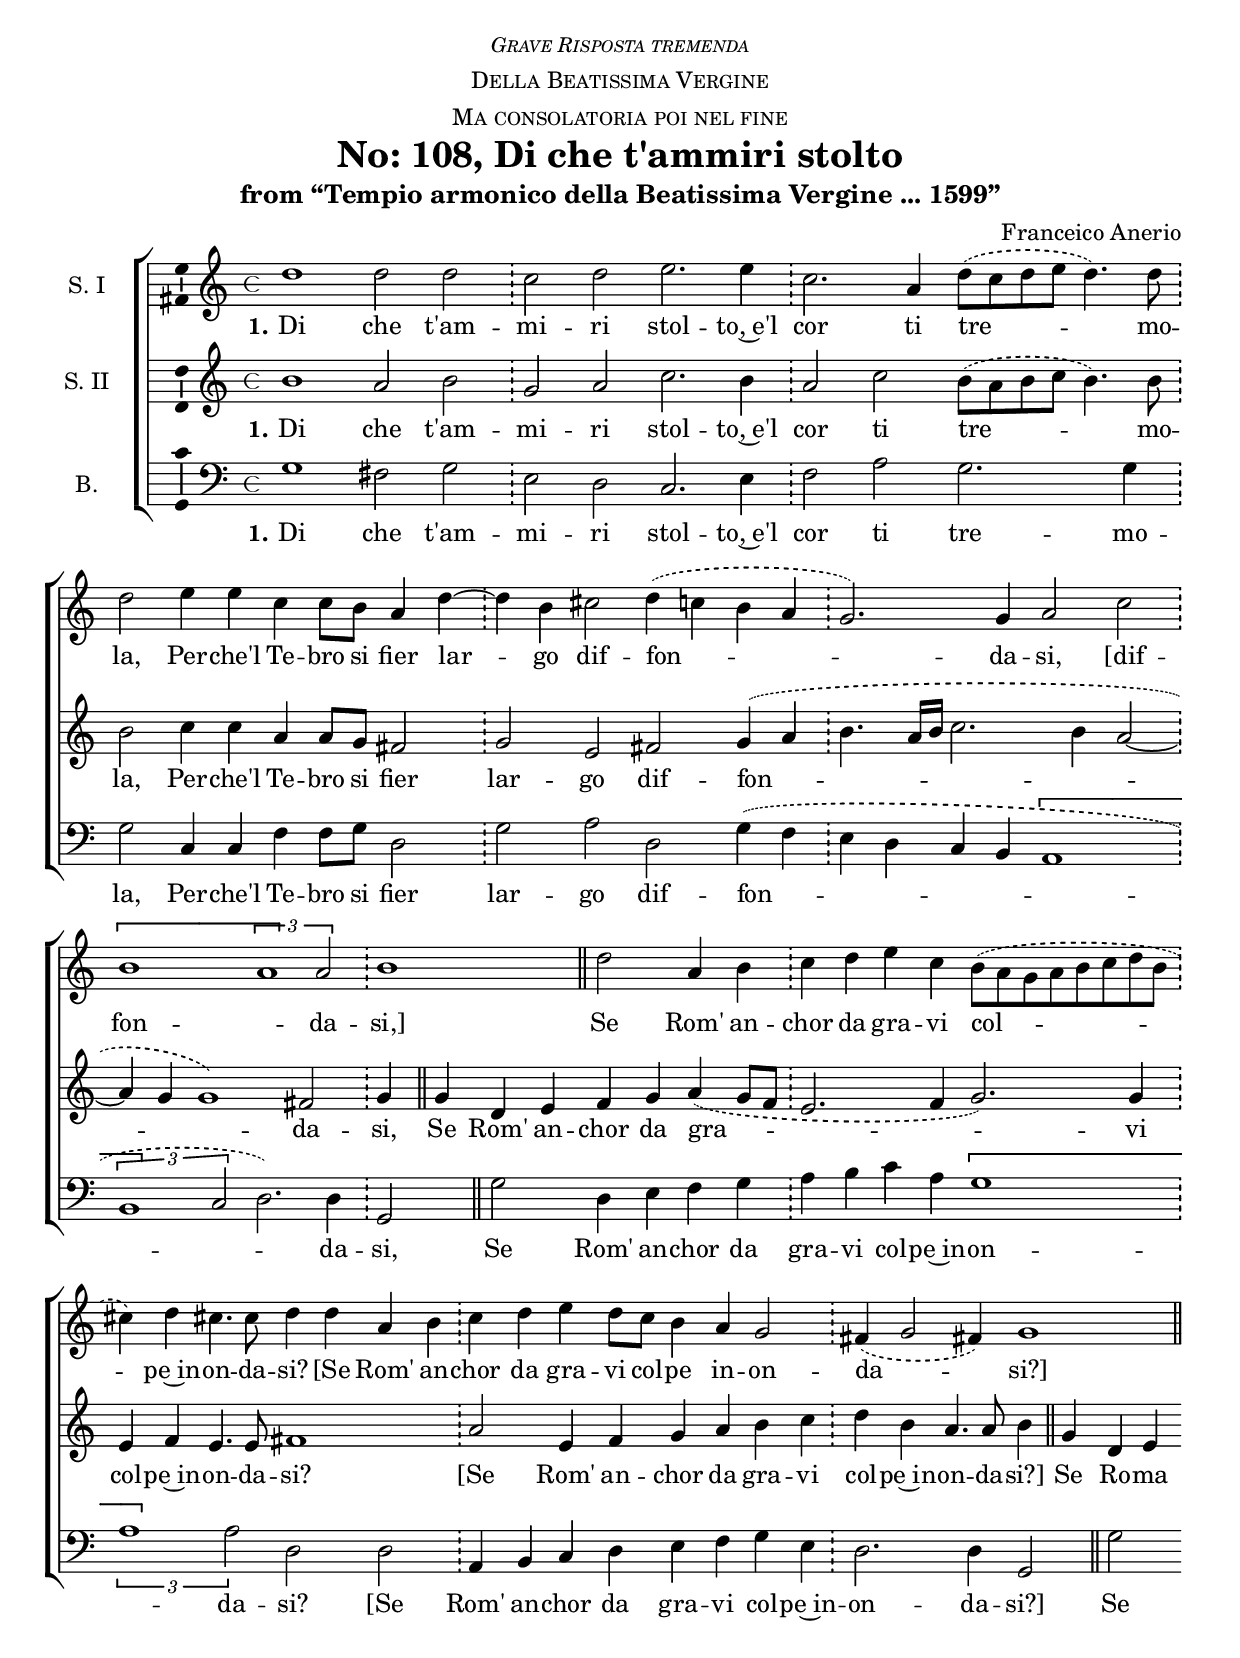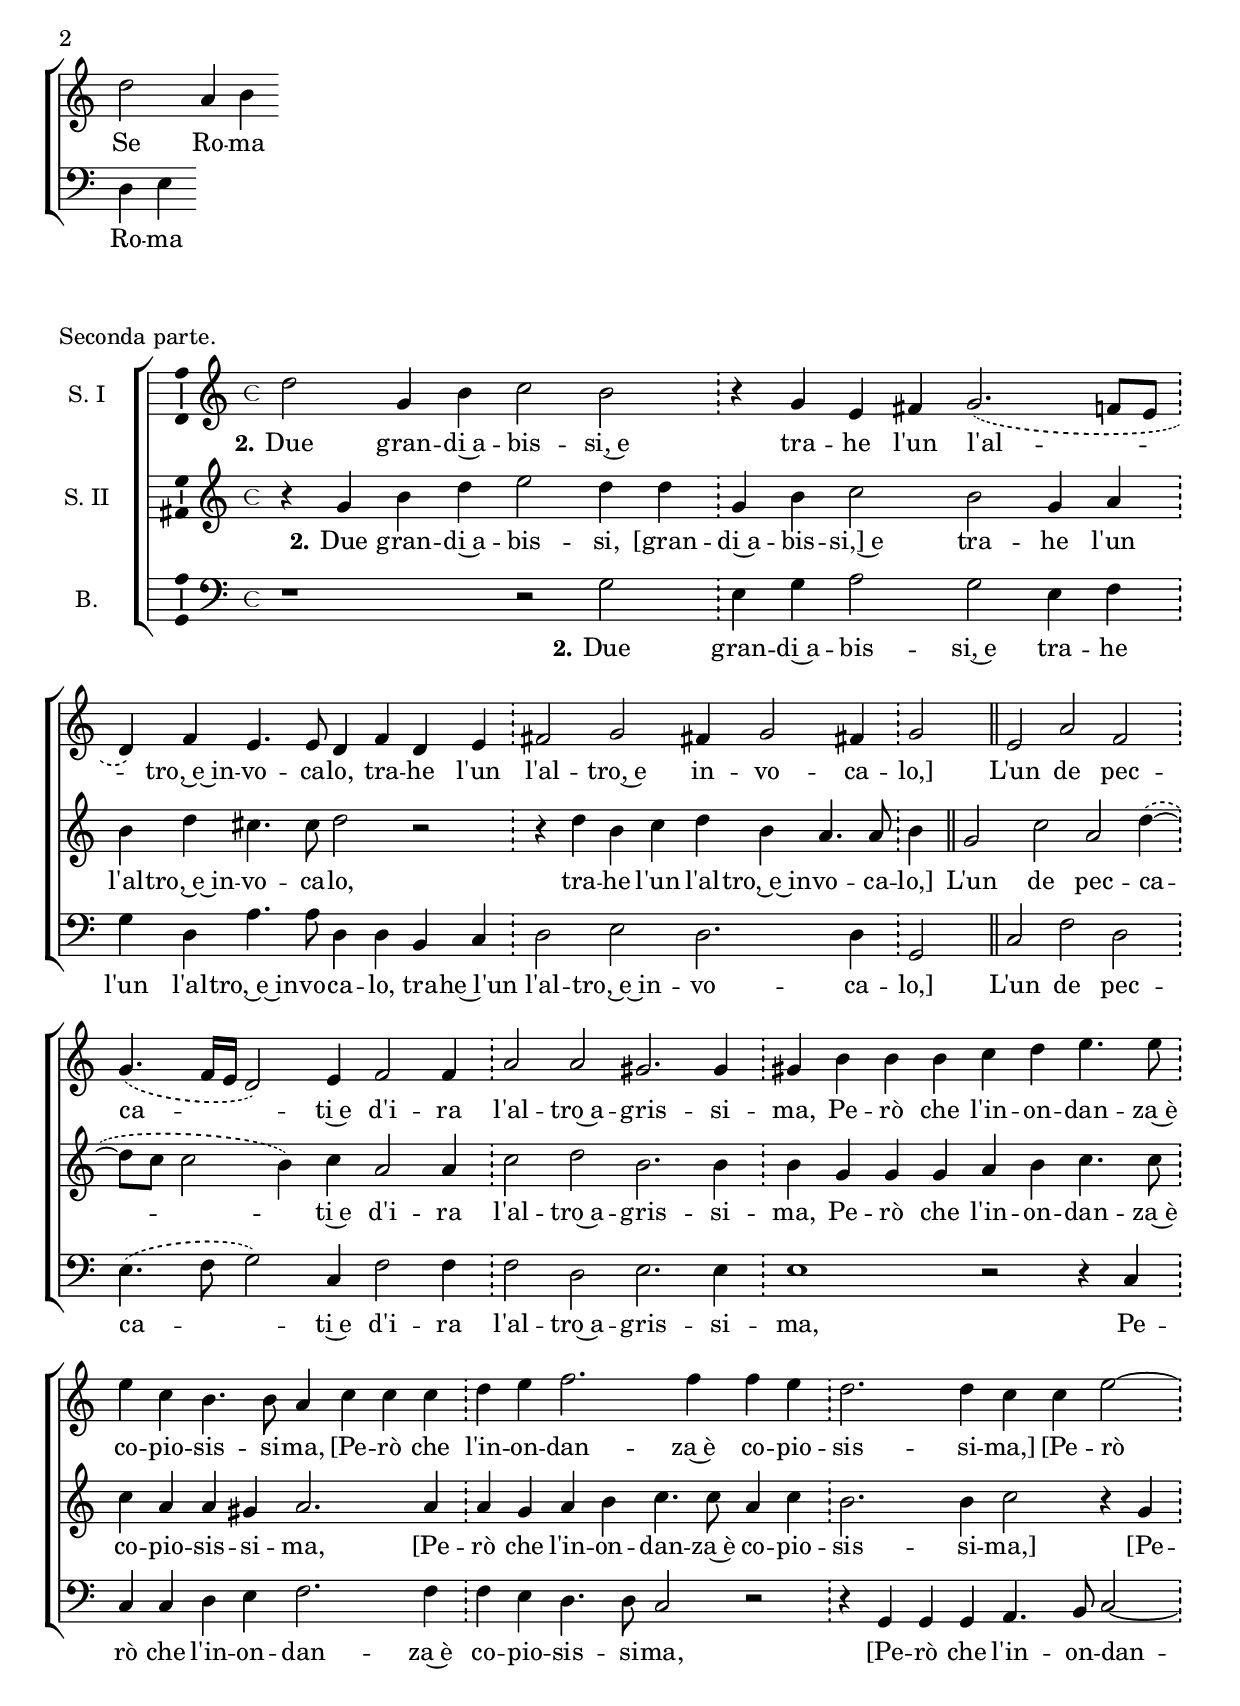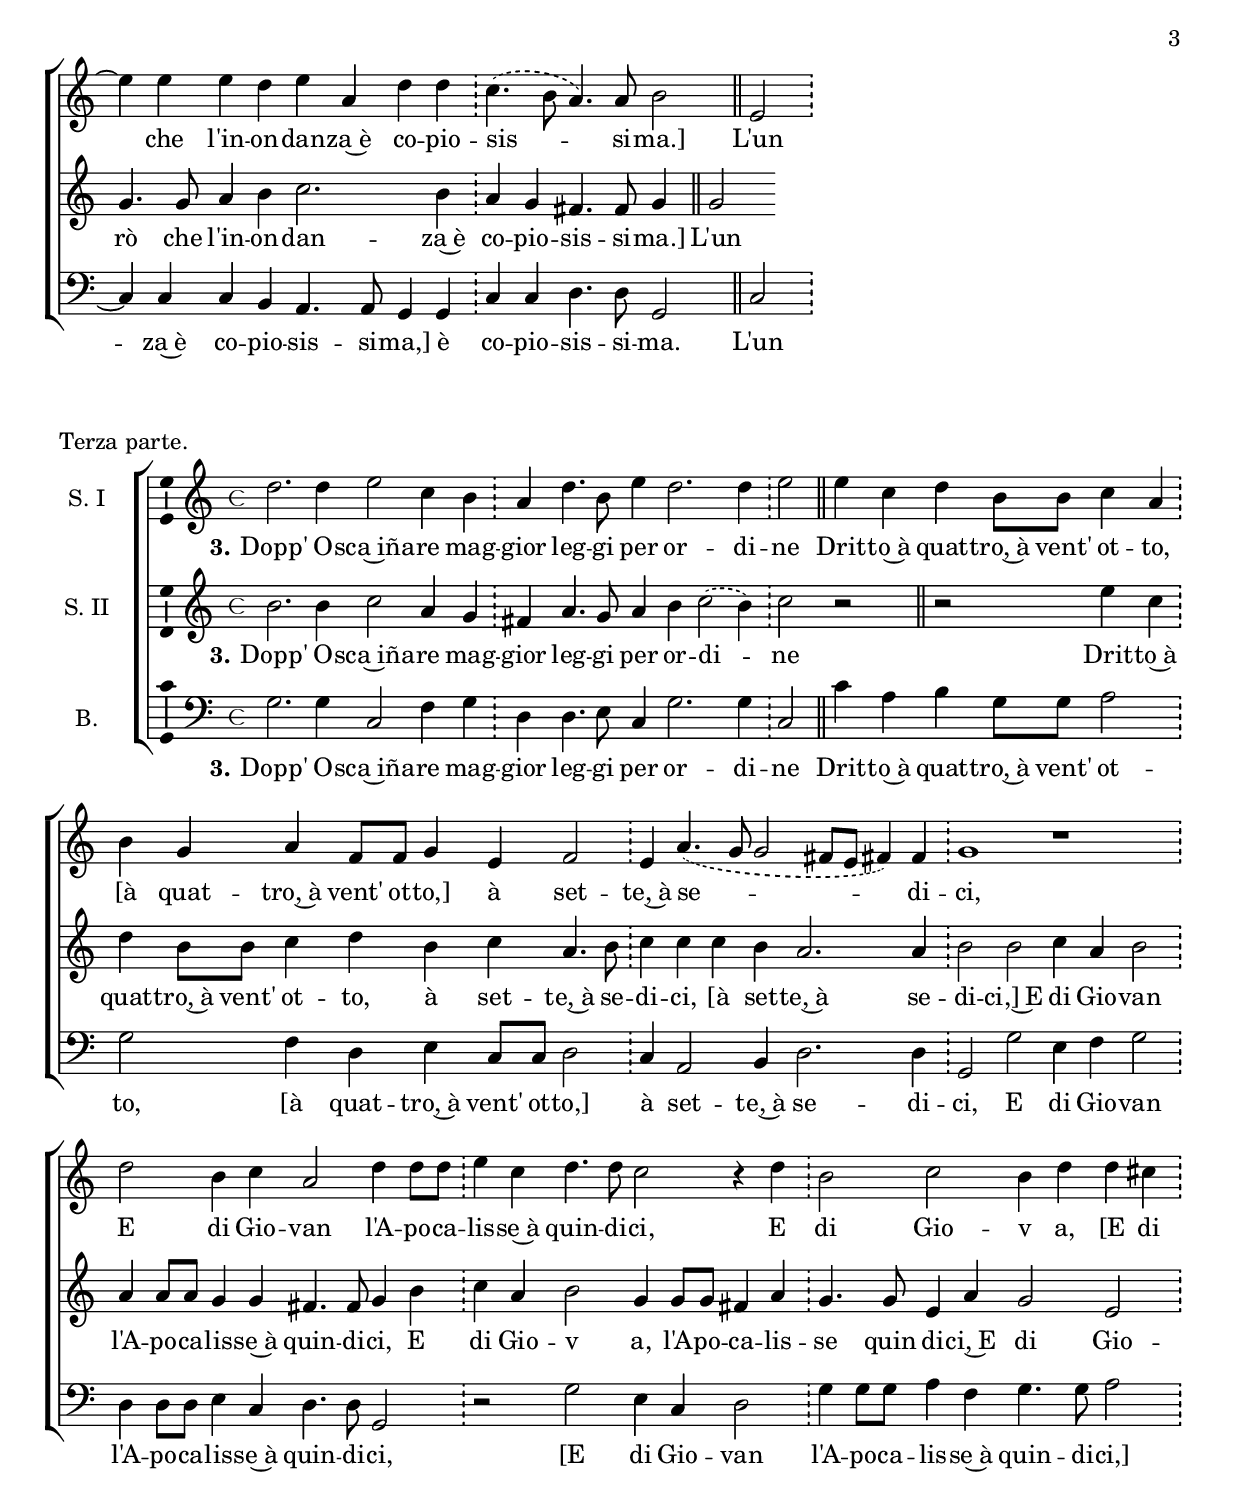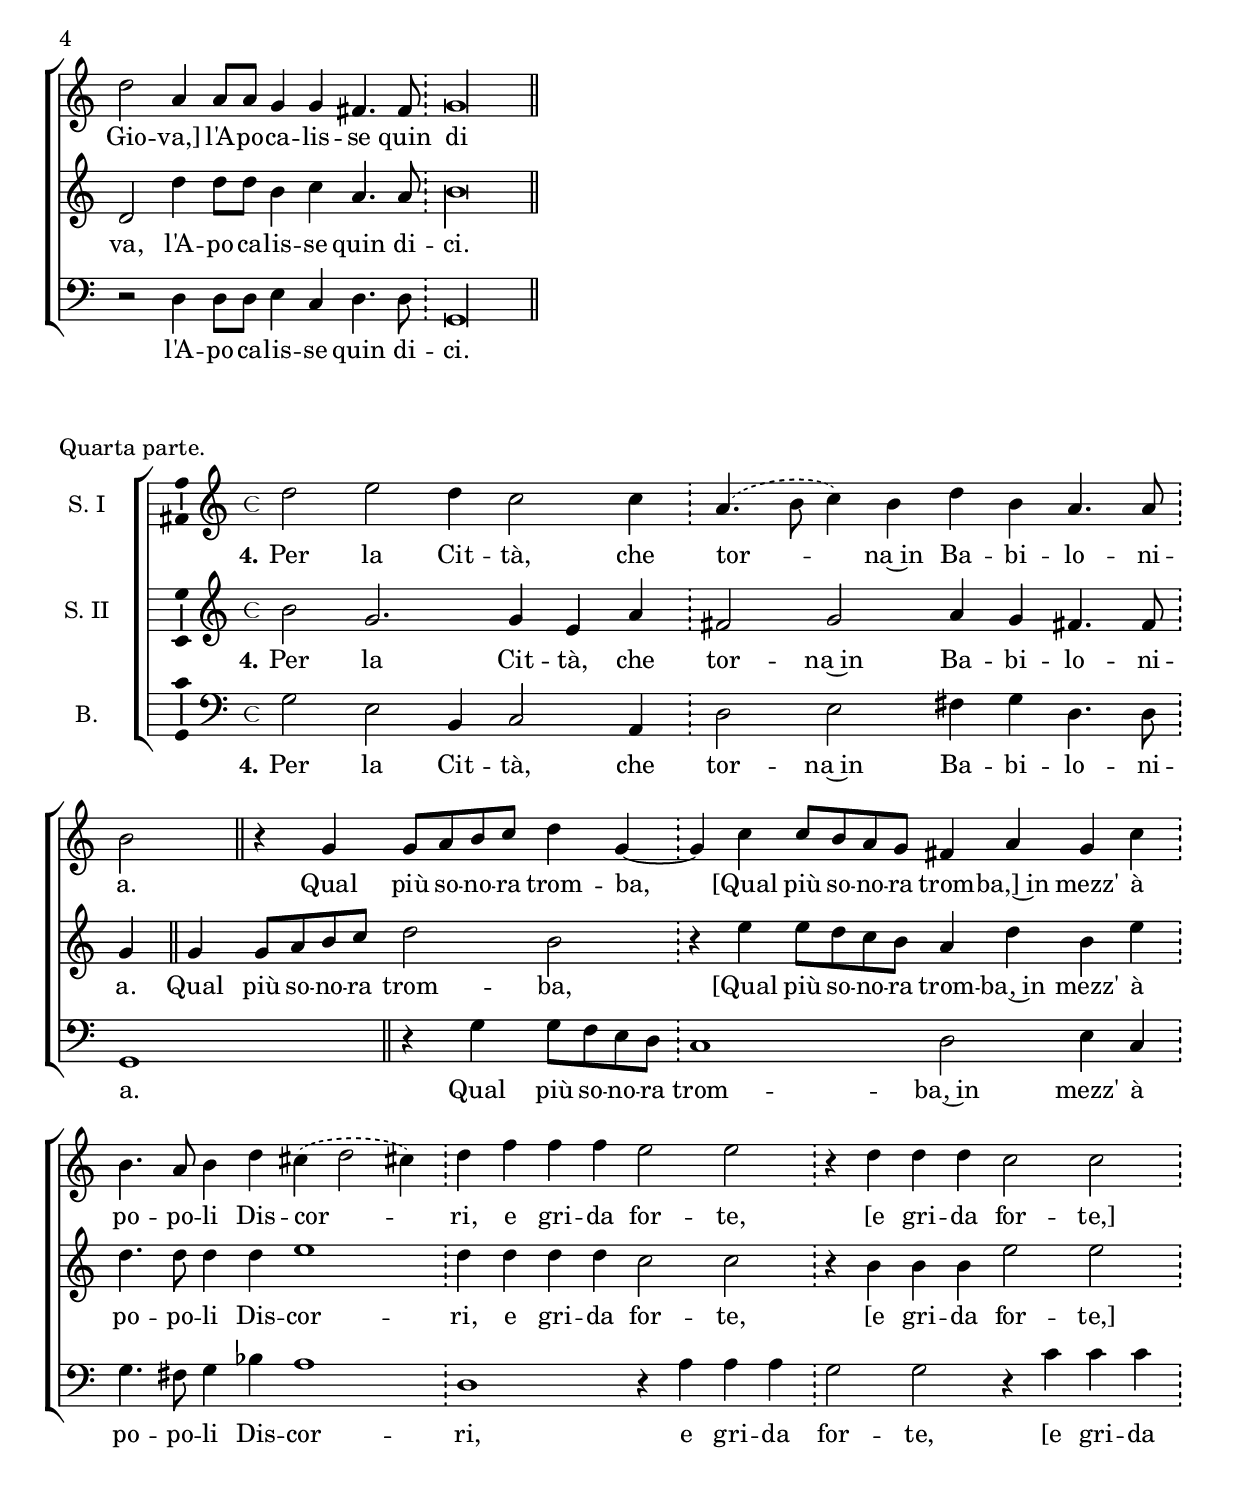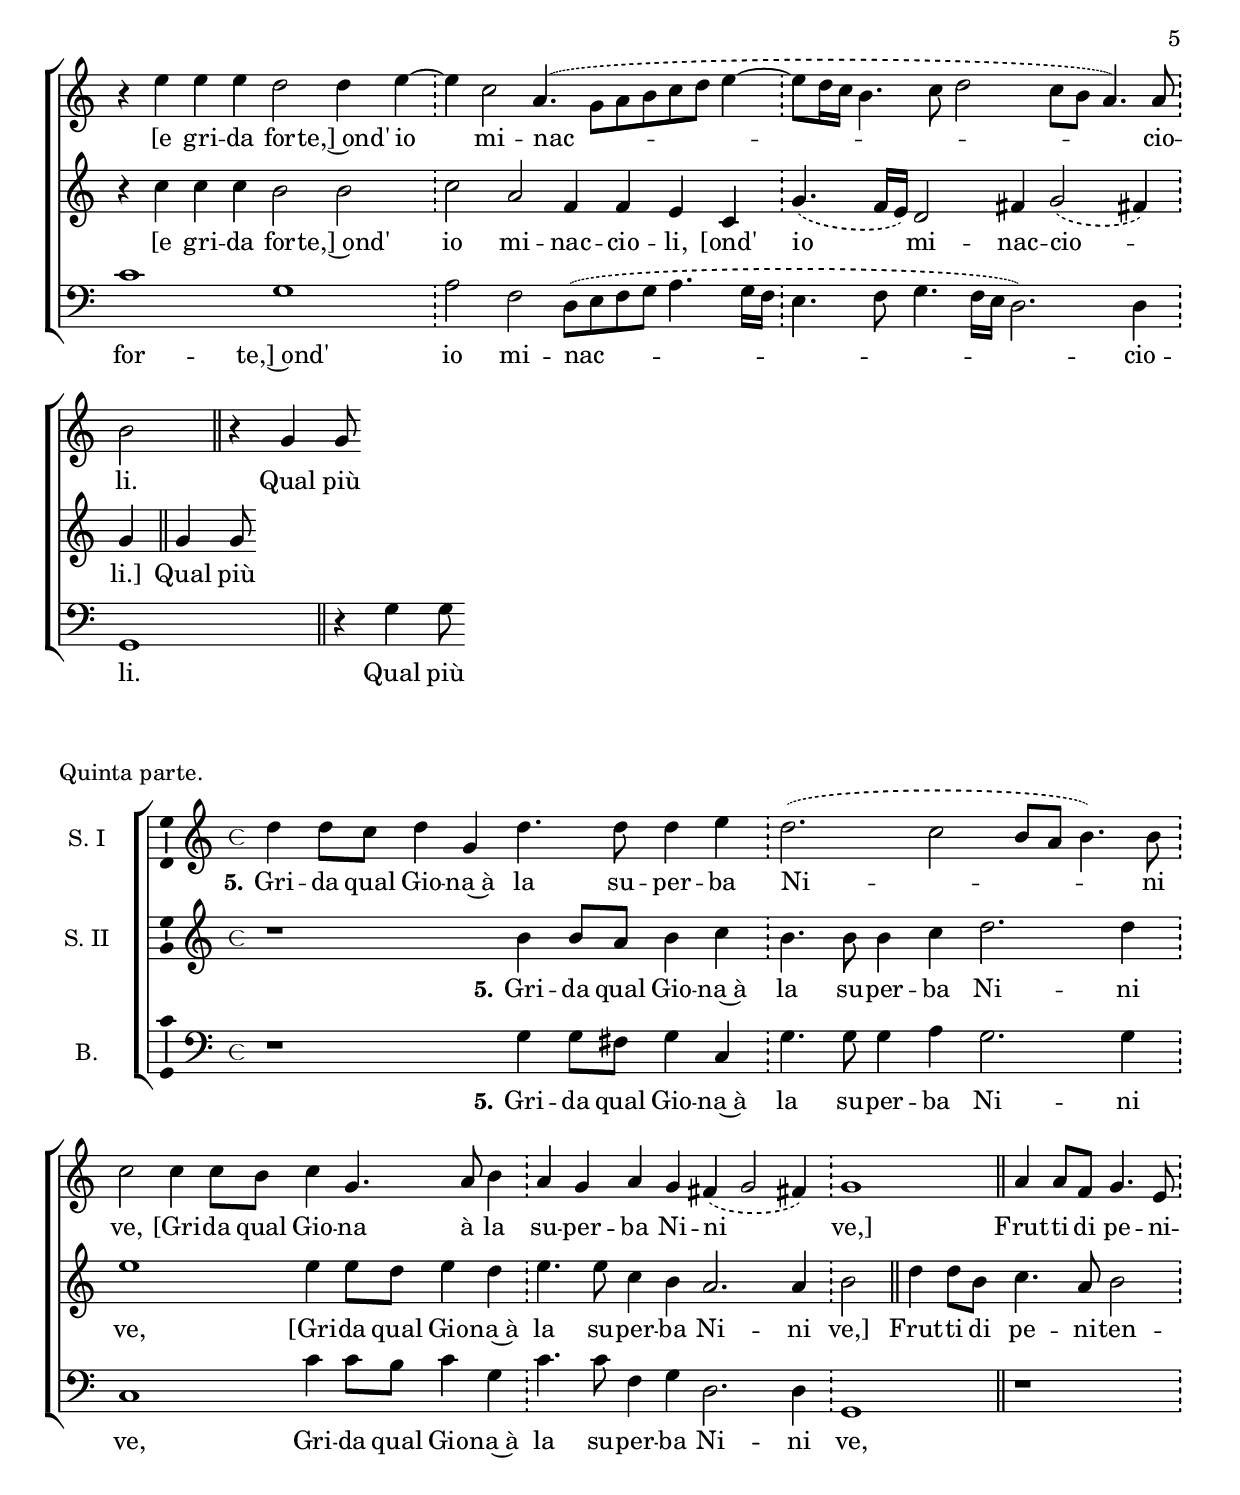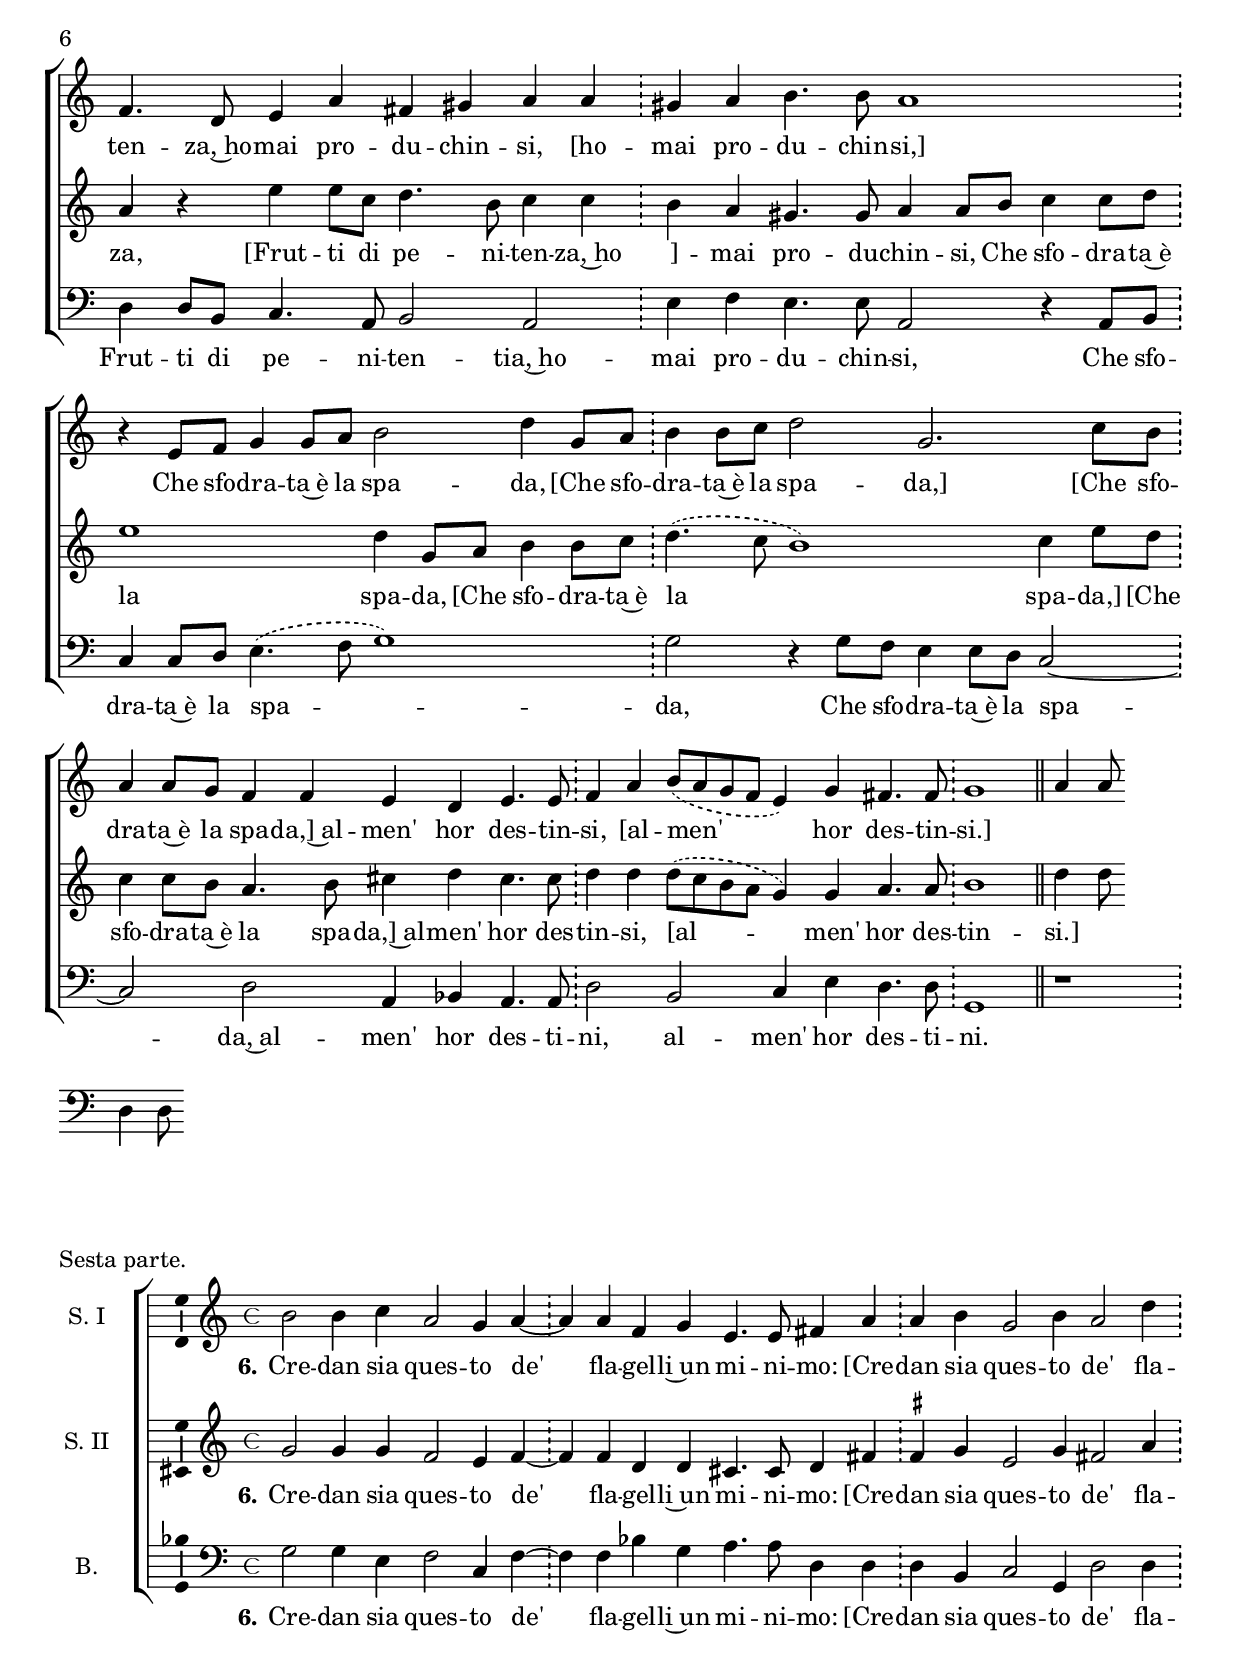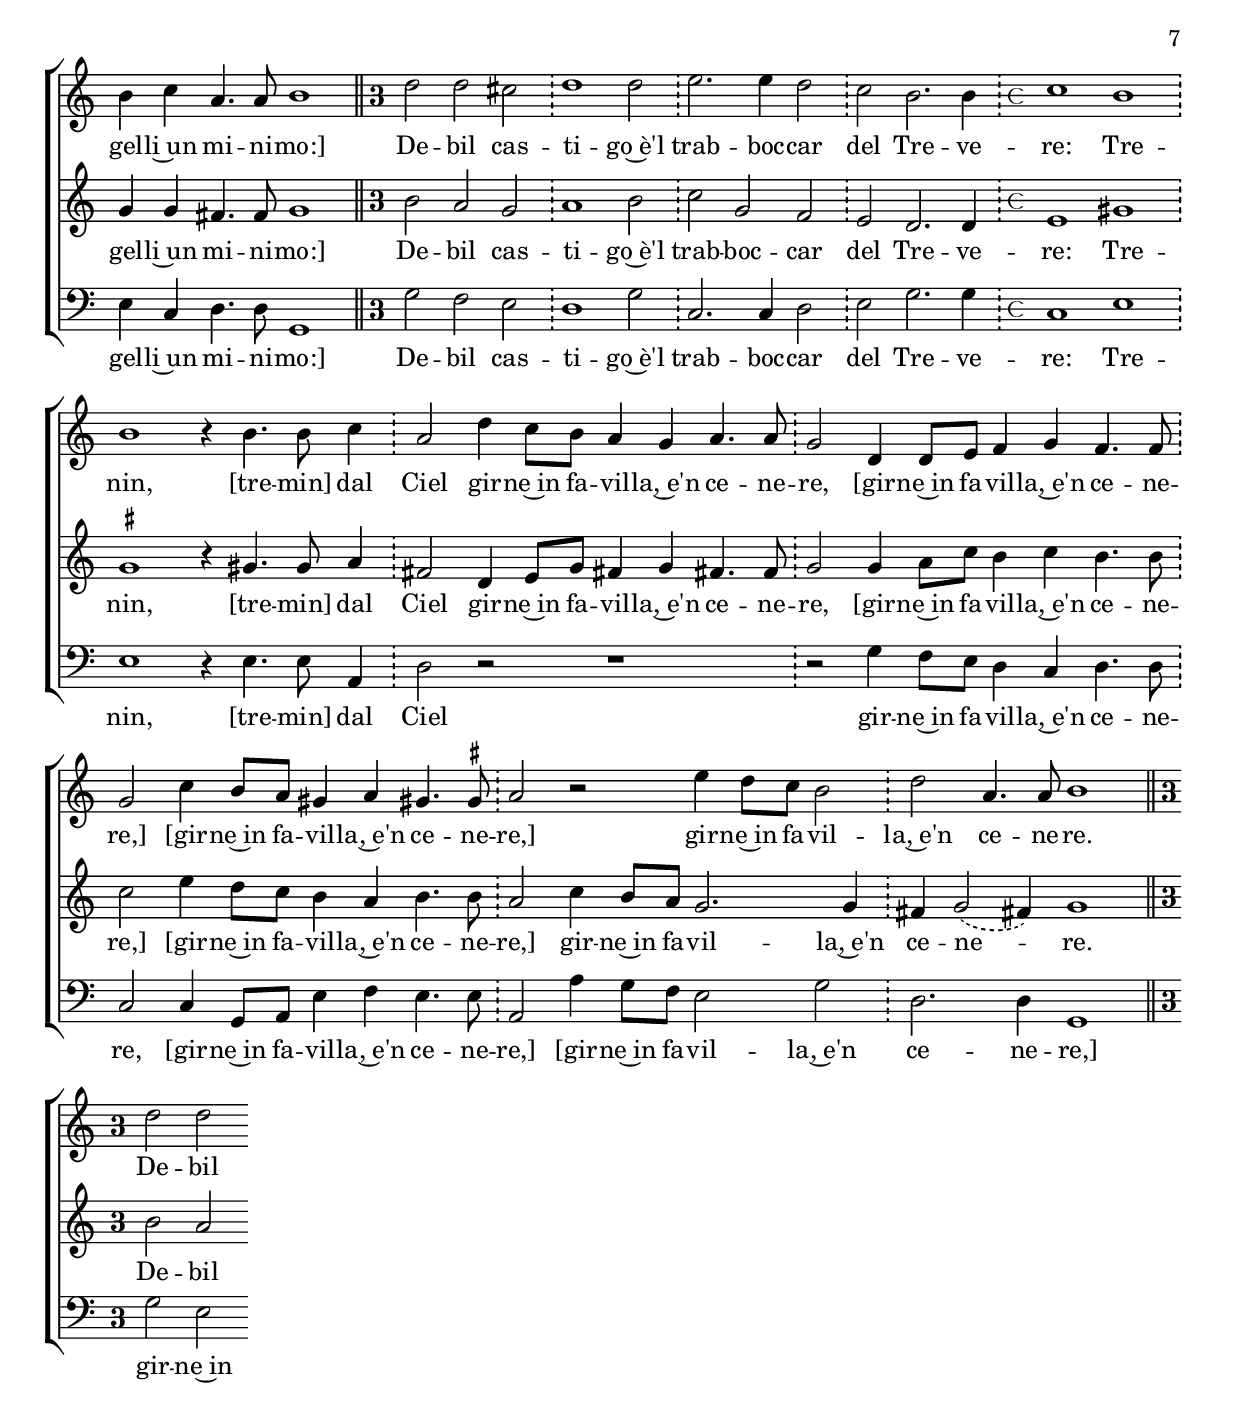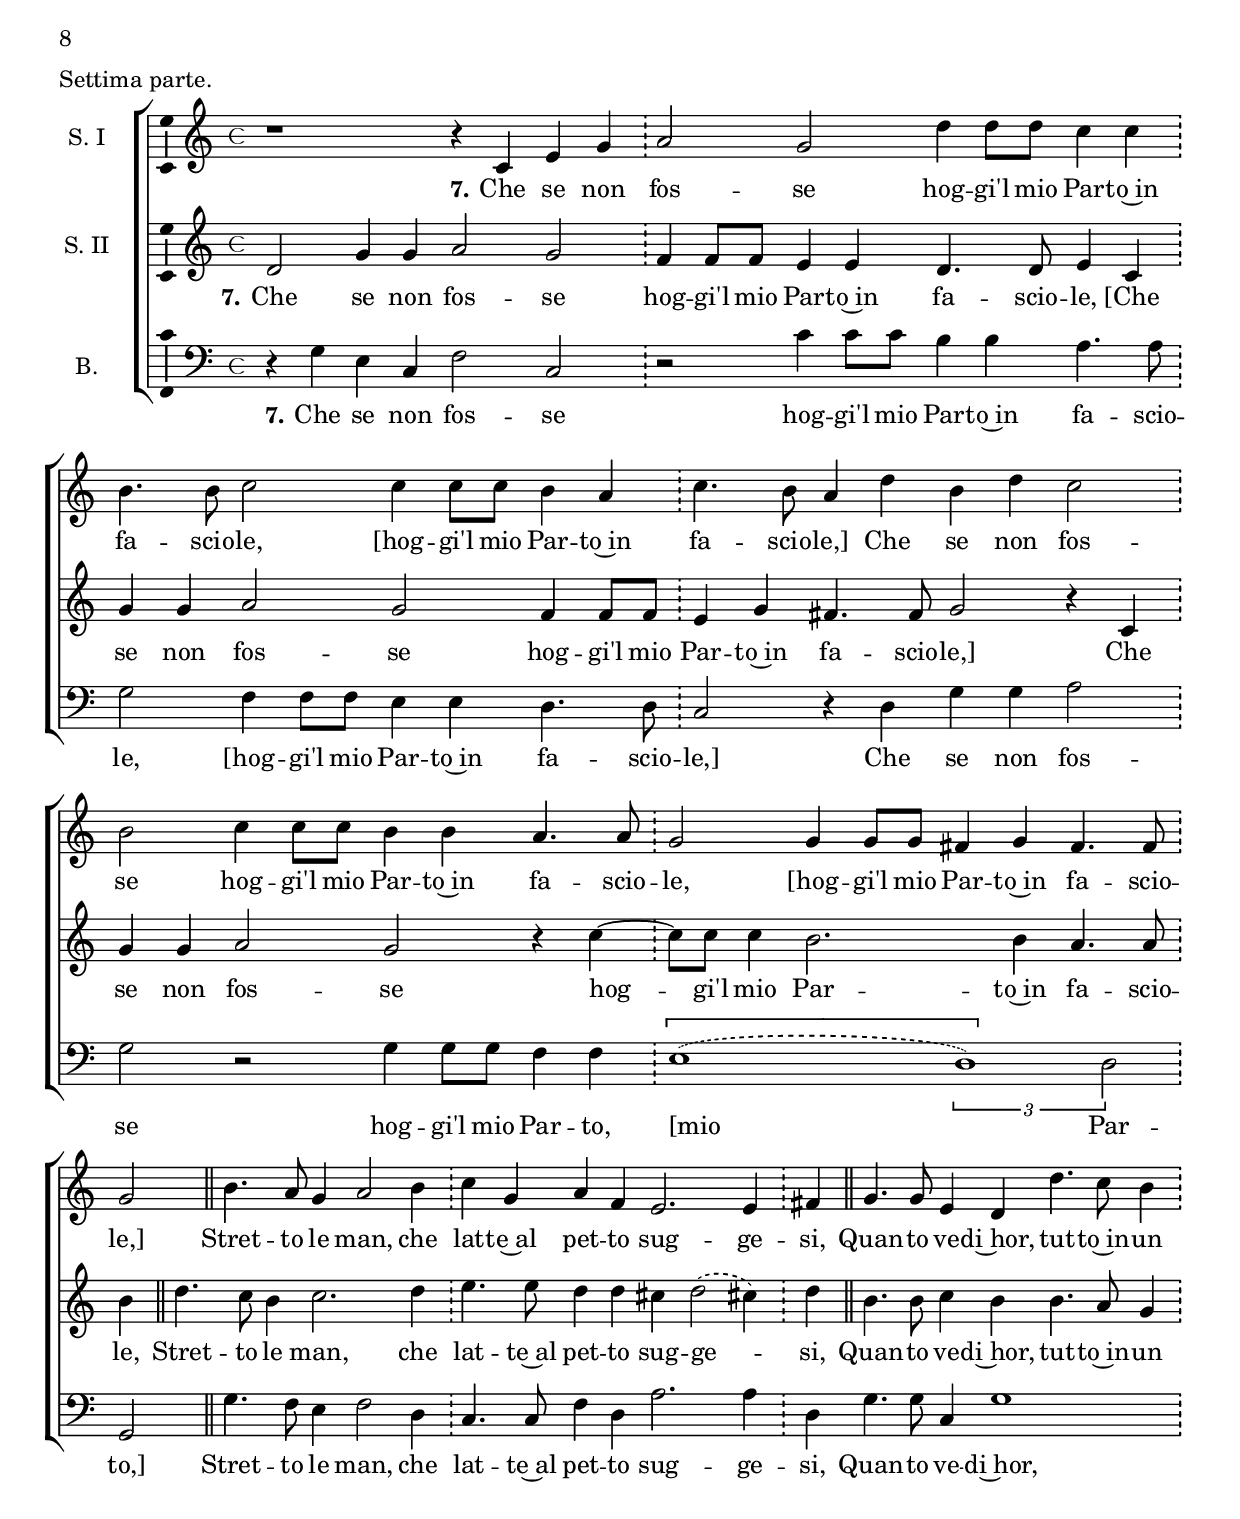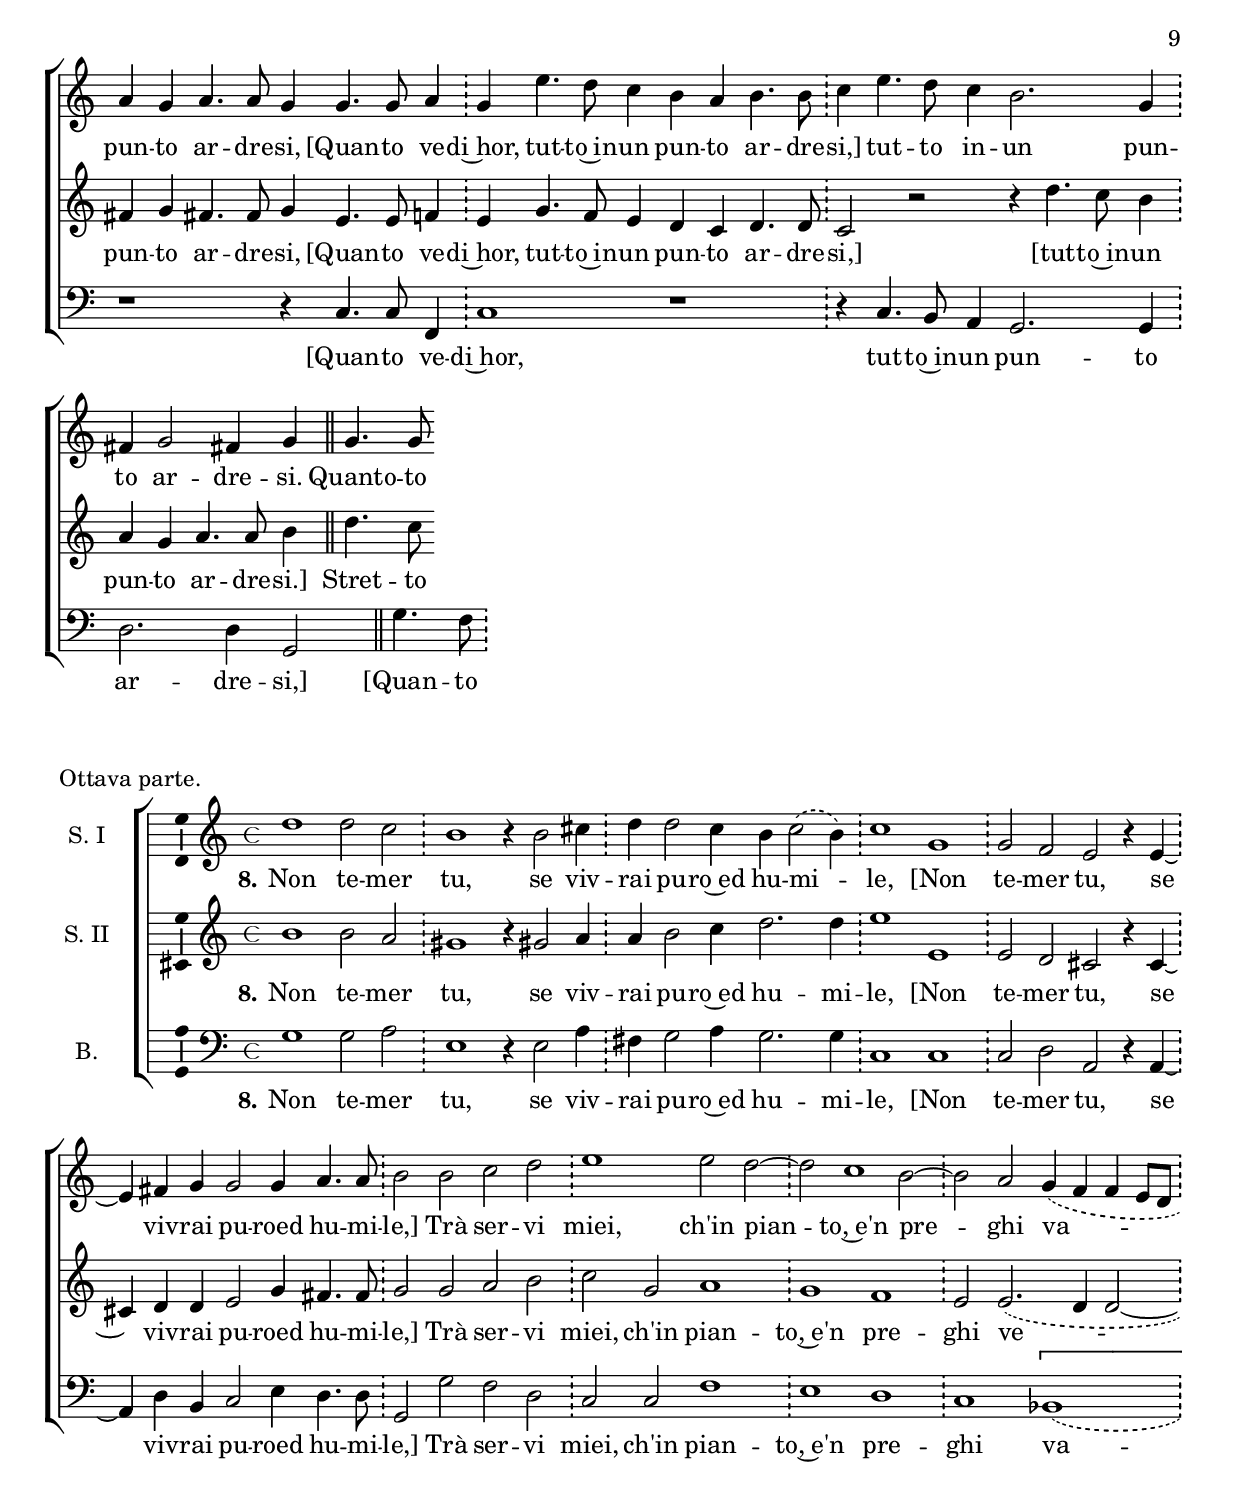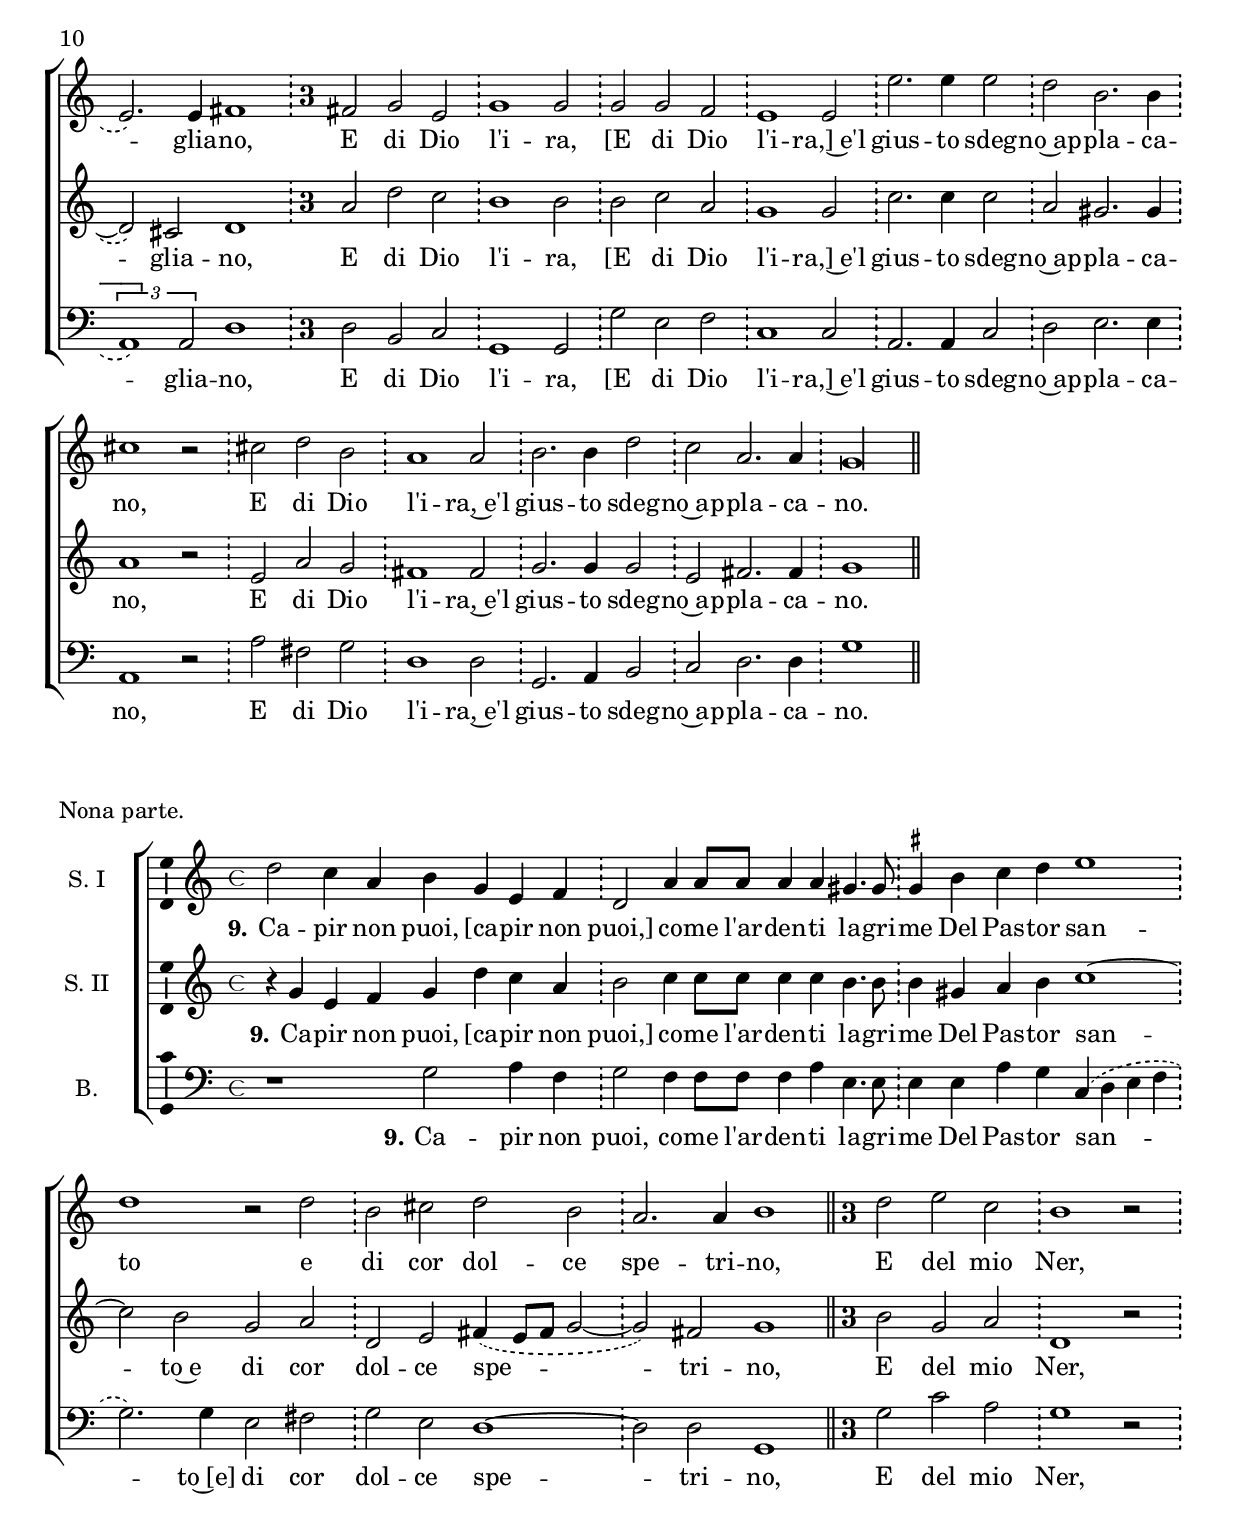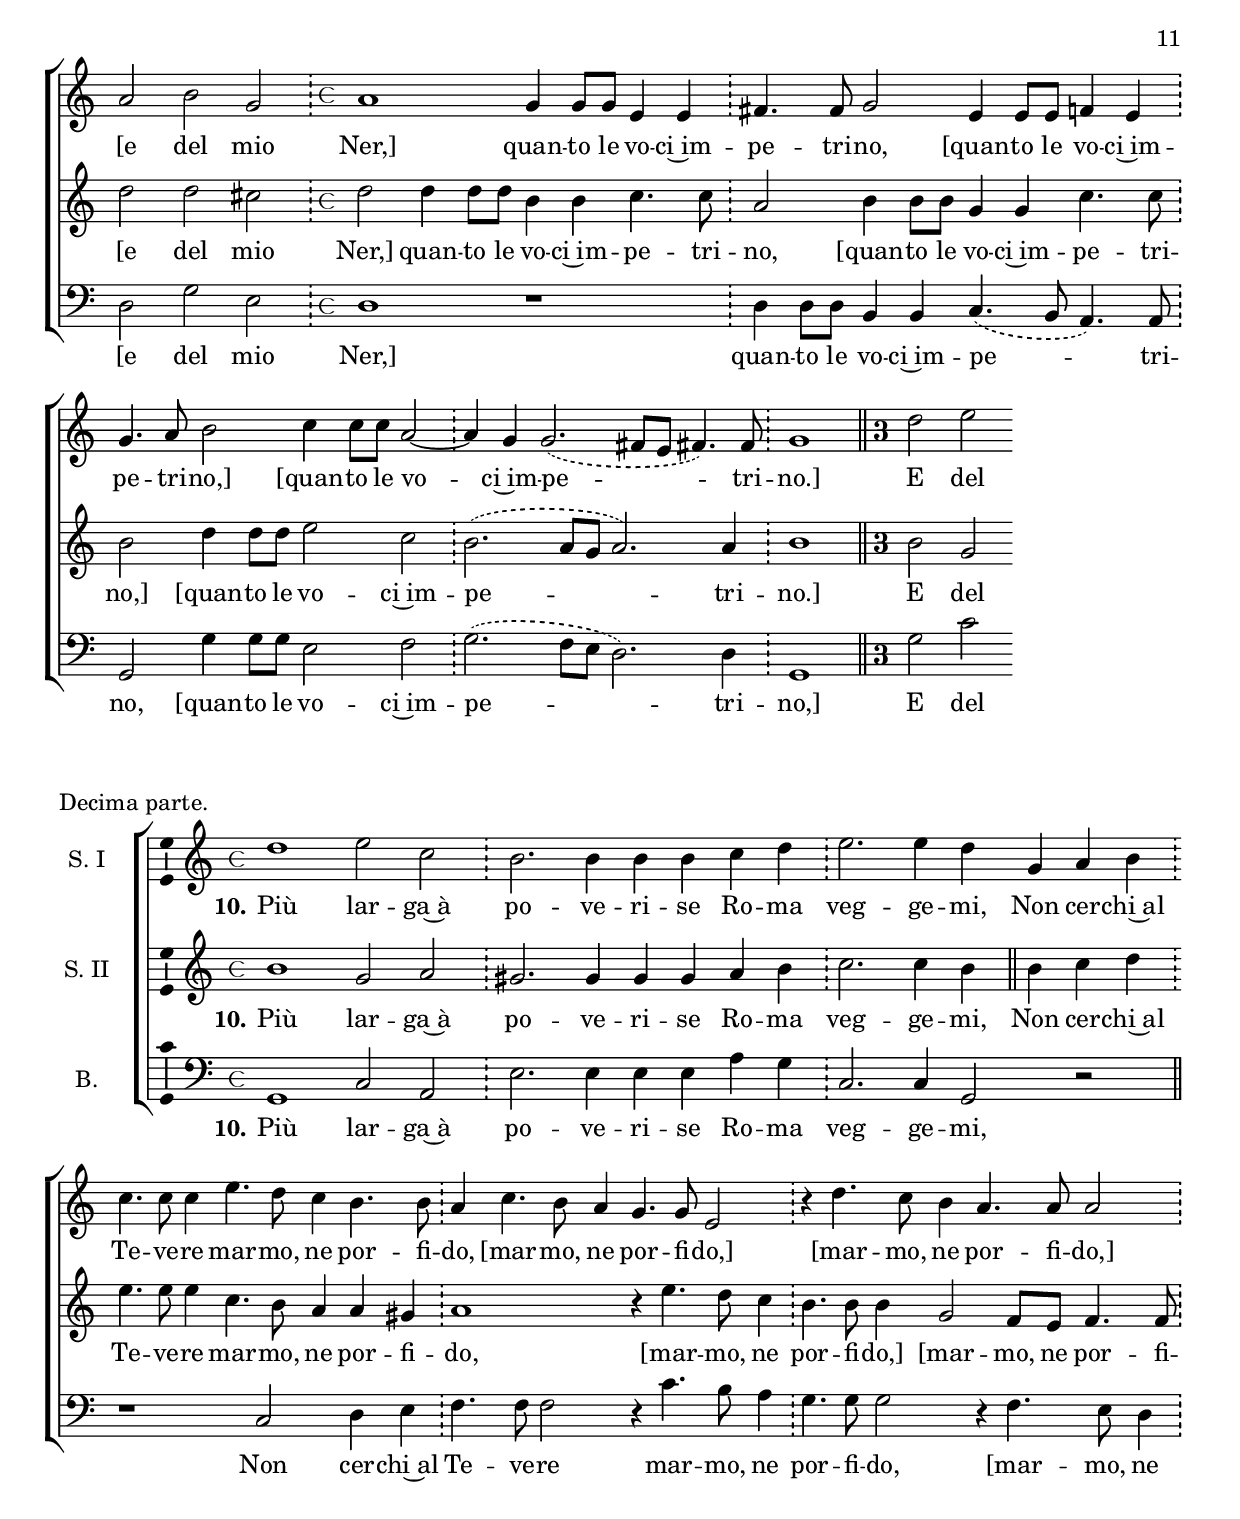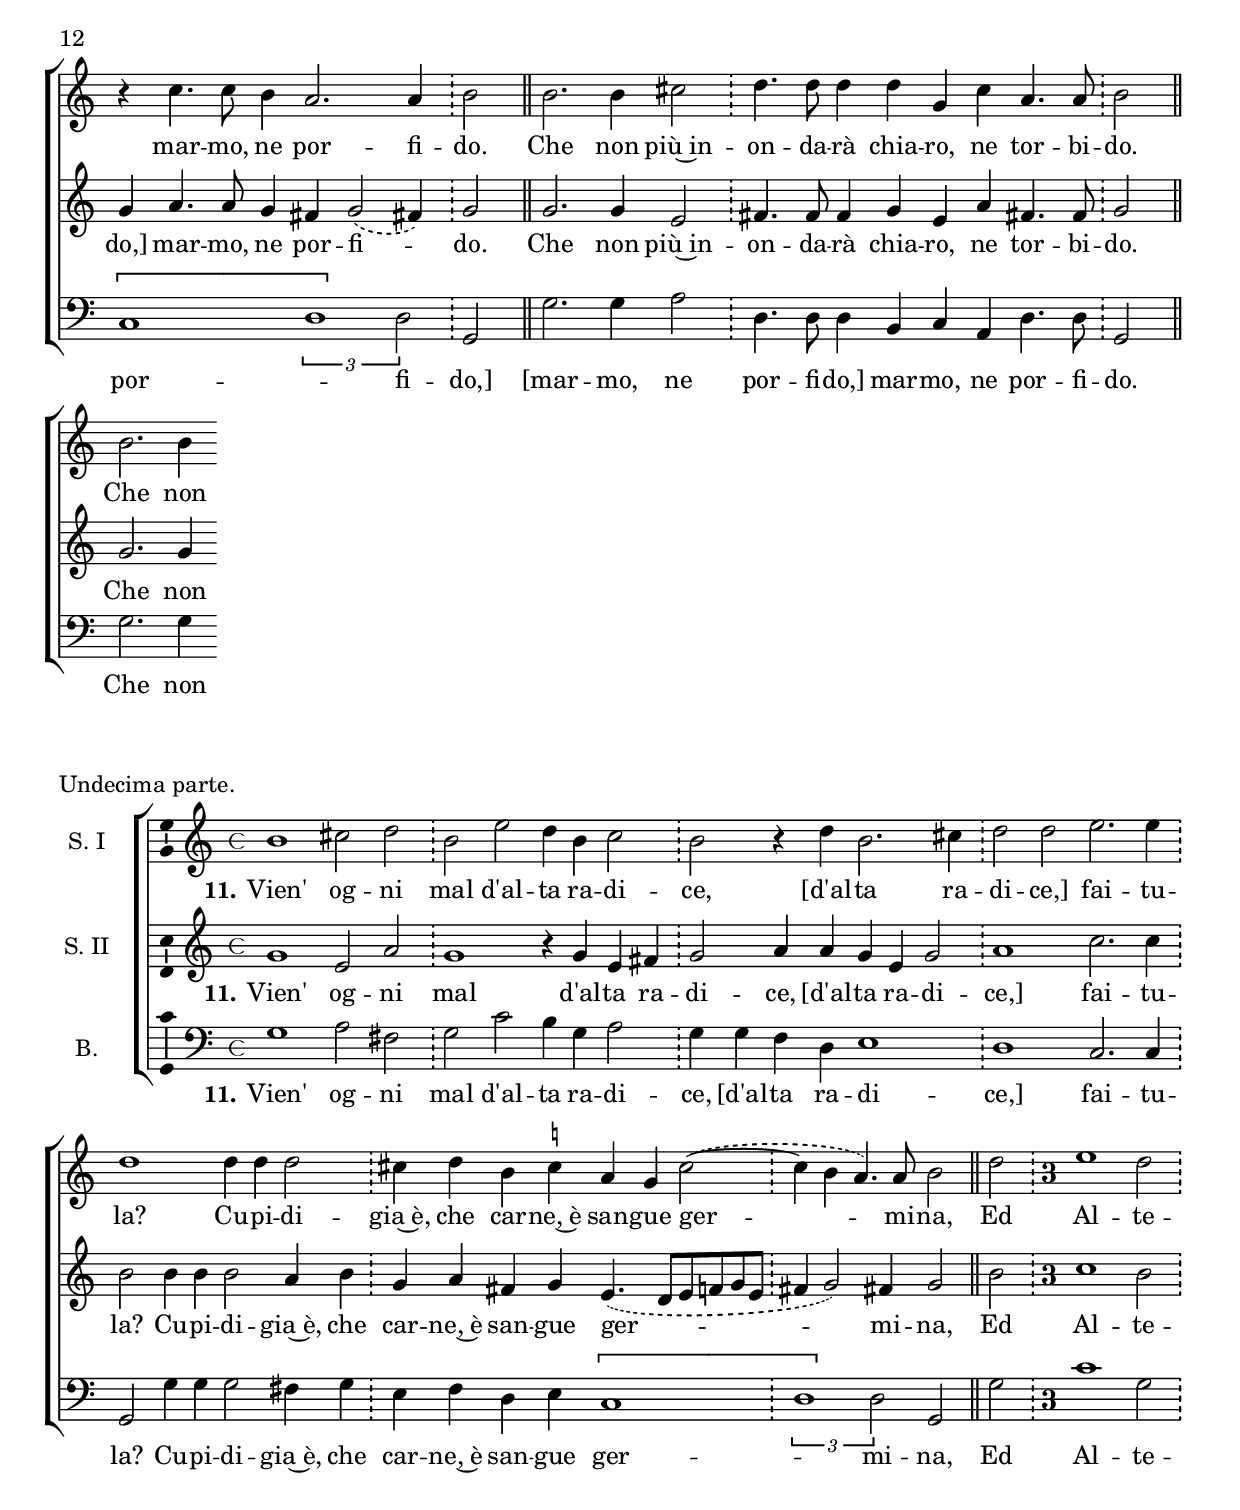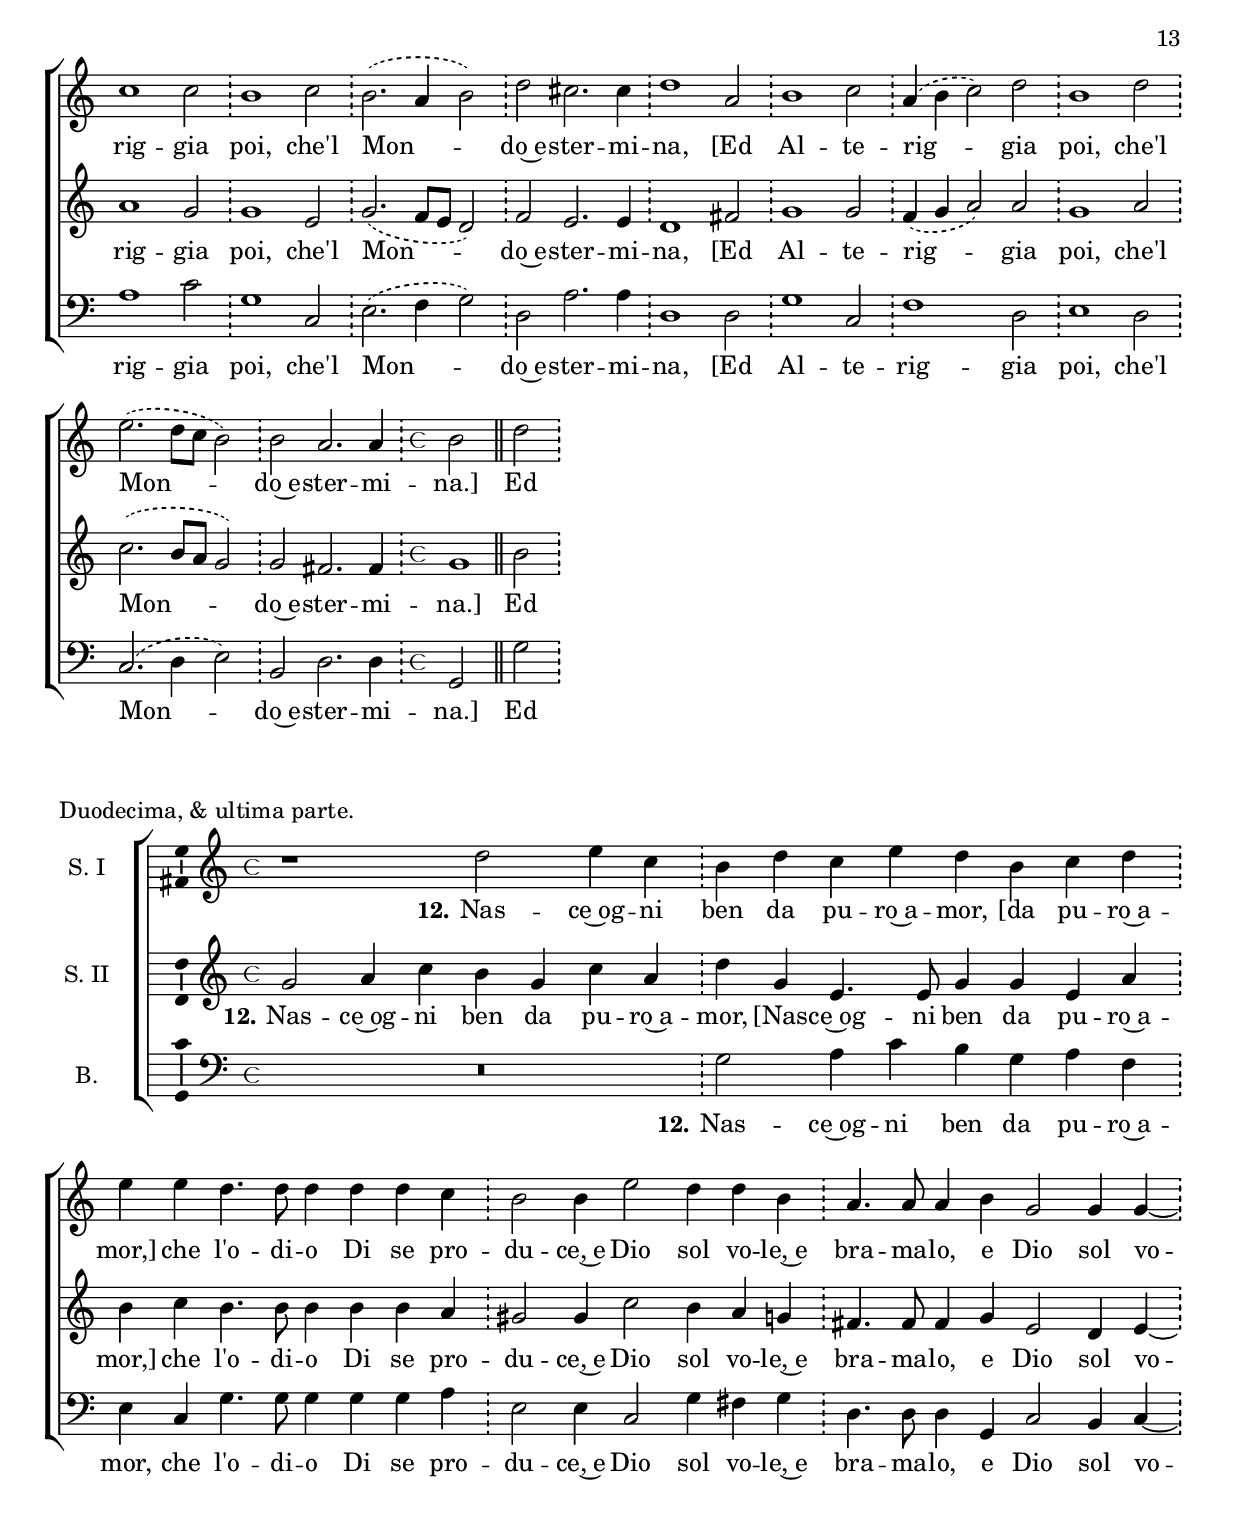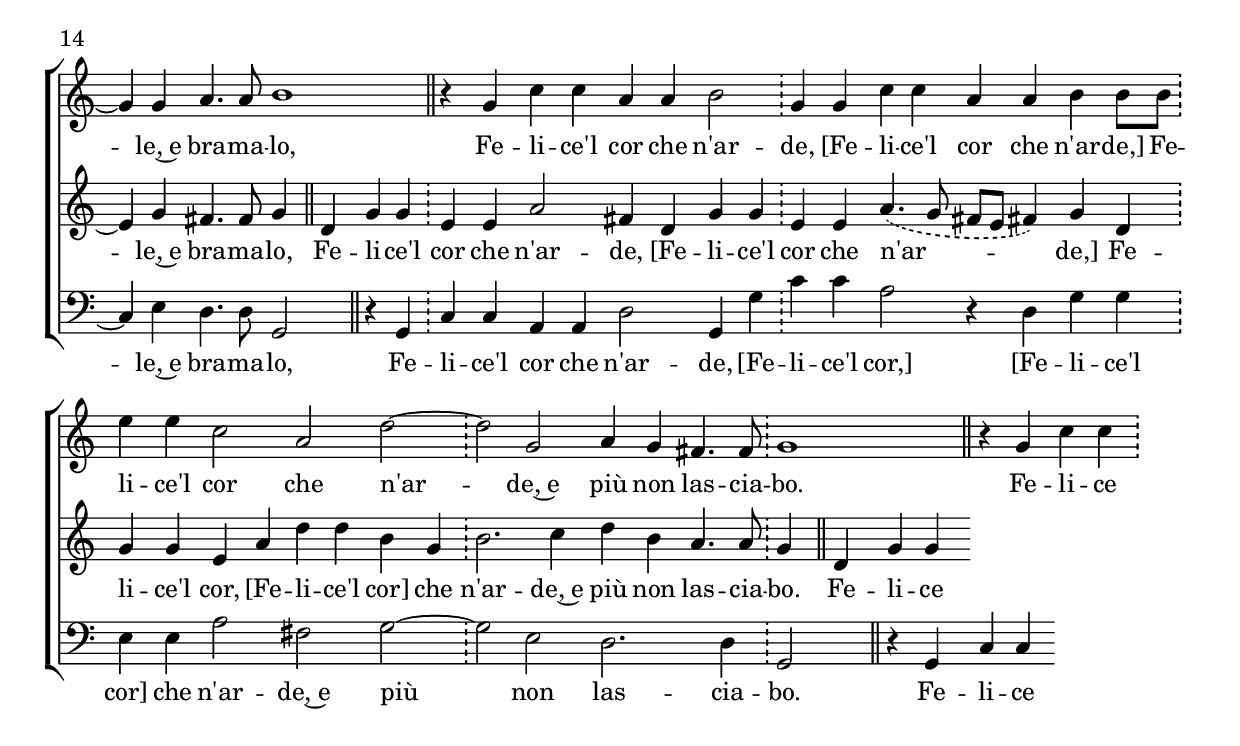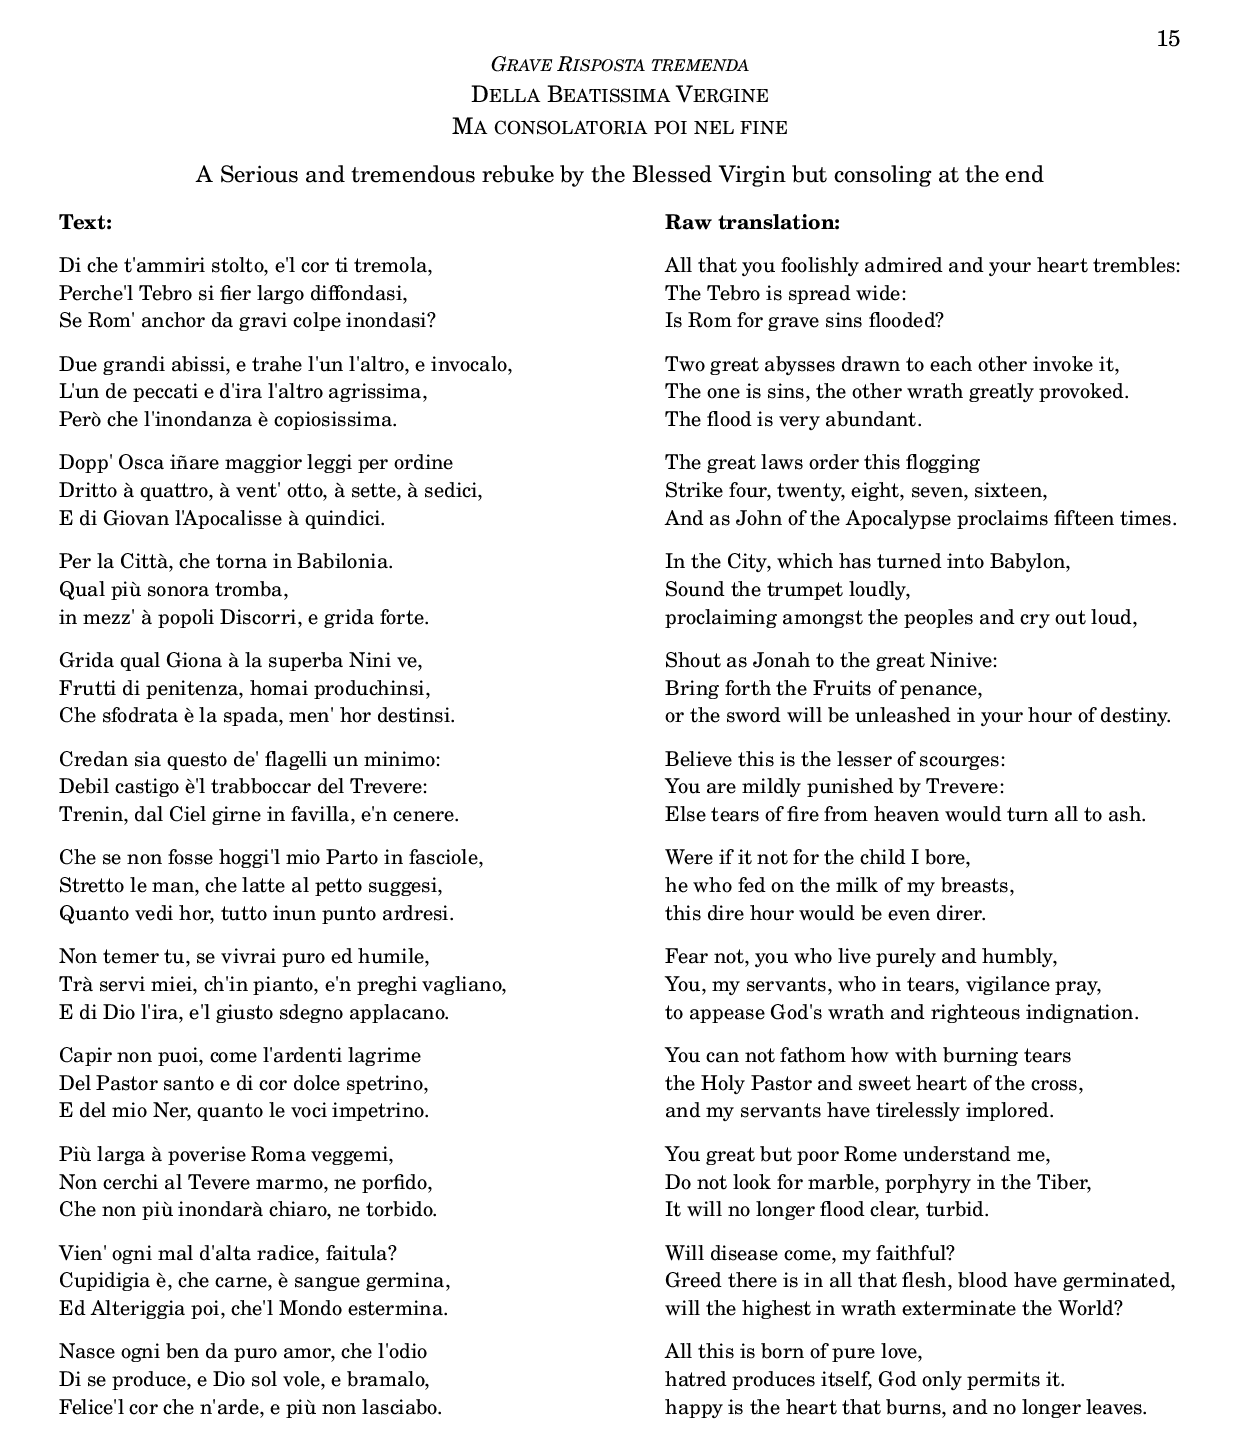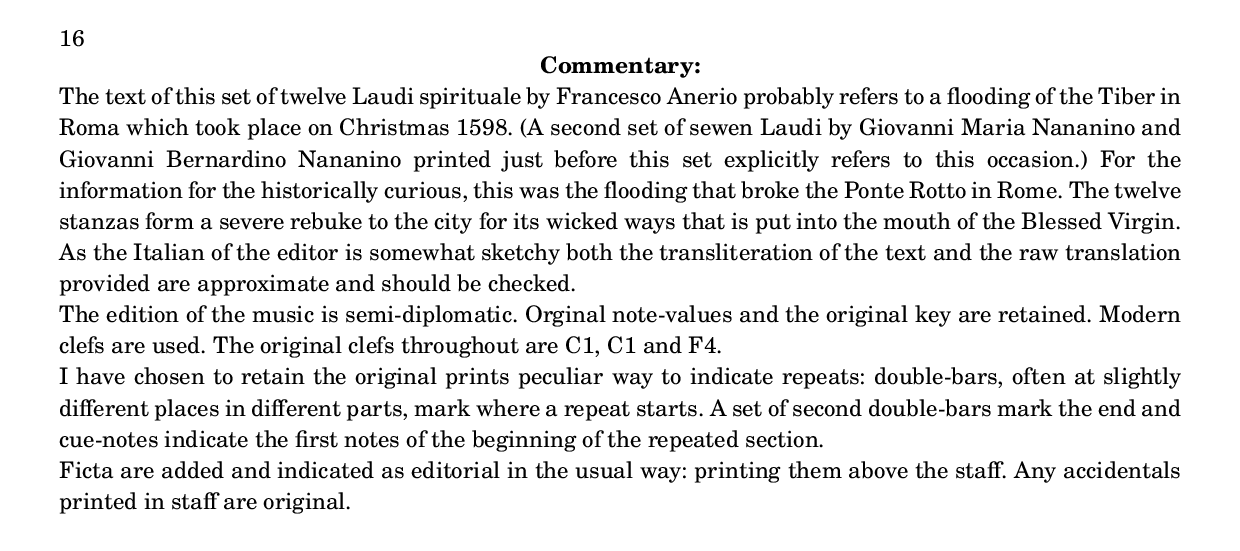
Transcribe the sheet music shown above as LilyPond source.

\version "2.20.0"

\language "deutsch"

ficta = { \once \set suggestAccidentals =##t }

\tocItem "No: 108, Di che t'ammiri stolto, (Prima parte)"


\layout {

  \context {

    \Score

    \remove "Bar_number_engraver"
  }
}

%% Prima parte.

global = {

  \override Staff.TimeSignature.style = #'mensural

  \key c \major

  \set Timing.defaultBarType ="!"
}


chordNames = \chordmode {

  \global

  % Chords follow here.

  \set chordChanges =##t

  g1

}


%% PDF p.70.

sopranoOne = \relative c' {

  \global

  \time 4/4

  \set Score.tempoHideNote = ##t

  \tempo 2 =120

  % Music follows here.

  \slurDashed

  \set Timing.measureLength = #(ly:make-moment 8/4)

  d'1  d2 d2

  c2 d2  e2. e4

  c2. a4 d8( c8 d8 e8 d4.) d8

  d2 e4 e4 c4 c8 h8

  a4 d4~

  d4 h4 cis2 d4( c4 h4 a4

  g2.) g4 a2 c2

  \[h1\melisma \tuplet 3/2 { a1\melismaEnd\] a2  }

  h1

  \once\set Staff.whichBar = "||"

  \tag #'inScore {


    d2 a4 h4

    c4 d4 e4 c4

    h8( a8 g8 a8 h8 c8 d8 h8

    cis4) d4 cis!4. cis8

    d4 d4 a4 h4 c4 d4 e4 d8 c8

    h4 a4 g2 fis4( g2 fis!4)

    g1

    \once\set Staff.whichBar = "||"

    d'2 a4 h4

  }

  \tag #'inMidi {

    \repeat volta 2 {

      d2 a4 h4

      c4 d4 e4 c4

      h8( a8 g8 a8 h8 c8 d8 h8

      cis4) d4 cis!4. cis8

      d4 d4 a4 h4 c4 d4 e4 d8 c8

      h4 a4 g2 fis4( g2 fis!4)

    }
    \alternative {

      {

        g1

        \bar "||"

      }

      {

        g1

      }

    }

  }

}

%% PDF p.173.

sopranoTwo = \relative c' {

  \global

  \slurDashed

  % Music follows here.

  h'1 a2 h2

  g2 a2 c2. h4

  a2 c2 h8( a8 h8 c8 h4.) h8

  h2 c4 c4 a4 a8 g8 fis2

  g2 e2 fis2 g4( a4

  h4.a16 h16 c2.  h4 a2~

  a4 g4 g1) fis2 g4    \once\set Staff.whichBar = "||"
  g4 d4 e4

  \tag #'inScore {

    f4 g4 a4( g8 f8 e2. f4

    g2.) g4 e4 f4 e4. e8

    fis1 a2 e4 f4

    g4 a4 h4 c4 d4 h4 a4. a8

    h4 \once\set Staff.whichBar = "||"
    g4 d4 e4 \bar ""

  }

  \tag #'inMidi {

    \repeat volta 2 {

      f4 g4 a4( g8 f8 e2. f4

      g2.) g4 e4 f4 e4. e8

      fis1 a2 e4 f4

      g4 a4 h4 c4 d4 h4 a4. a8

    }

    \alternative {

      {

        h4 g4 d4 e4

      }

      {

        h'1

      }
    }
  }
}

%% PDF p.276.

bass = \relative c {

  \clef "bass"

  \global

  \slurDashed

  % Music follows here.

  g'1 fis2 g2

  e2 d2 c2. e4

  f2 a2 g2. g4

  g2 c,4 c4 f4 f8 g8 d2

  g2 a2 d,2 g4( f4

  e4 d4 c4 h4 \[a1\melisma

  \tuplet 3/2 { h1\melismaEnd\] c2 } d2.) d4

  g,2    \once\set Staff.whichBar = "||"
  g'2

  \tag #'inScore {

    d4 e4 f4 g4

    a4 h4 c4 a4 \[g1\melisma

    \tuplet 3/2 { a1\melismaEnd\] a2 }

    d,2 d2


    a4 h4 c4 d4 e4 f4 g4 e4

    d2. d4

    g,2 \once\set Staff.whichBar = "||"
    g'2 d4 e4

  }

  \tag #'inMidi {

    \repeat volta 2 {

      d4 e4 f4 g4

      a4 h4 c4 a4 \[g1\melisma

      \tuplet 3/2 { a1\melismaEnd\] a2 }

      d,2 d2


      a4 h4 c4 d4 e4 f4 g4 e4

      d2. d4

    }

    \alternative {

      {

        g,2 g'2

      }

      {
        g,1

      }

    }
  }
}


sopranoOneVerse = \lyricmode {

  % Lyrics follow here.

  \set stanza = "1."

  Di che t'am -- mi -- ri stol -- to,~e'l cor ti tre -- mo -- la,

  Per -- che'l Te -- bro si fier lar -- go dif -- fon -- da -- si,

  [dif -- fon -- da -- si,]

  Se Rom' an -- chor da gra -- vi col -- pe~in -- on -- da -- si?

  [Se Rom' an -- chor da gra -- vi col -- pe in -- on -- da -- si?]


  Se Ro -- ma

}


sopranoTwoVerse = \lyricmode {

  % Lyrics follow here.

  \set stanza = "1."

  Di che t'am -- mi -- ri stol -- to,~e'l cor ti tre -- mo -- la,

  Per -- che'l Te -- bro si fier lar -- go dif -- fon -- da -- si,

  Se Rom' an -- chor da gra -- vi col -- pe~in -- on -- da -- si?

  [Se Rom' an -- chor da gra -- vi col -- pe~in -- on -- da -- si?]


  Se Ro -- ma

}


bassVerse = \lyricmode {

  % Lyrics follow here.

  \set stanza = "1."

  Di che t'am -- mi -- ri stol -- to,~e'l cor ti tre -- mo -- la,

  Per -- che'l Te -- bro si fier lar -- go dif -- fon -- da -- si,

  Se Rom' an -- chor da gra -- vi col -- pe~in -- on -- da -- si?

  [Se Rom' an -- chor da gra -- vi col -- pe~in -- on -- da -- si?]


  Se Ro -- ma

}


rehearsalMidi = #

(define-music-function

 (name midiInstrument lyrics) (string? string? ly:music?)

 #{

   \unfoldRepeats <<

     \new Staff = "soprano1" \new Voice = "soprano1" { \sopranoOne }

     \new Staff = "soprano2" \new Voice = "soprano2" { \sopranoTwo }

     \new Staff = "bass" \new Voice = "bass" { \bass }

     \context Staff = $name {

       \set Score.midiMinimumVolume = #0.5

       \set Score.midiMaximumVolume = #0.5

       \set Score.tempoWholesPerMinute = #(ly:make-moment 100 4)

       \set Staff.midiMinimumVolume = #0.8

       \set Staff.midiMaximumVolume = #1.0

       \set Staff.midiInstrument = $midiInstrument
     }

     \new Lyrics \with {

       alignBelowContext = $name

     } \lyricsto $name $lyrics

   >>

 #})


chordsPart =  \new ChordNames \with { midiInstrument = "acoustic guitar (nylon)"

} \chordNames


choirPart = \new ChoirStaff <<

  \new Staff \with {

    midiInstrument = "choir aahs"

    instrumentName = "S. I"

    \consists "Ambitus_engraver"

  } { \sopranoOne }

  \addlyrics { \sopranoOneVerse }

  \new Staff \with {

    midiInstrument = "choir aahs"

    instrumentName = "S. II"

    \consists "Ambitus_engraver"

  } { \sopranoTwo }

  \addlyrics { \sopranoTwoVerse }

  \new Staff \with {

    midiInstrument = "choir aahs"

    instrumentName = "B."

    \consists "Ambitus_engraver"

  } { \bass }

  \addlyrics { \bassVerse }

>>

choirPartMidi = \new ChoirStaff <<

  \unfoldRepeats


  \new Staff \with {

    midiInstrument = "choir aahs"

    instrumentName = "S. I"

    \consists "Ambitus_engraver"

  } {   \keepWithTag #'inMidi
        \sopranoOne }

  \addlyrics { \sopranoOneVerse }

  \new Staff \with {

    midiInstrument = "choir aahs"

    instrumentName = "S. II"

    \consists "Ambitus_engraver"

  } {   \keepWithTag #'inMidi
        \sopranoTwo }

  \addlyrics { \sopranoTwoVerse }

  \new Staff \with {

    midiInstrument = "choir aahs"

    instrumentName = "B."

    \consists "Ambitus_engraver"

  } {   \keepWithTag #'inMidi
        \bass }

  \addlyrics { \bassVerse }

>>


\score {

  \keepWithTag #'inScore

  <<

    %    %\chordsPart

    \choirPart

  >>

  \layout { }
  \header {

    dedication = \markup {

      \center-column {

        \smaller \italic \smallCaps  "Grave Risposta tremenda"

        \normalsize \smallCaps "Della Beatissima Vergine"

        \smallCaps "Ma consolatoria poi nel fine"
        \vspace #0.5
      }
    }

    title = "No: 108, Di che t'ammiri stolto"

    subtitle = "from “Tempio armonico della Beatissima Vergine ... 1599”"

    composer = "Franceico Anerio"

    % Remove default LilyPond tagline

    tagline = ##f
  }
}

%% Seconda parte

\tocItem \markup { \hspace #'12 "Seconda parte: Due grandi abissi" }


globalII = {

  \override Staff.TimeSignature.style = #'mensural

  \key c \major

  \set Timing.defaultBarType ="!"
}


chordNamesII = \chordmode {

  \global

  % Chords follow here.

  \set chordChanges =##t

  g1

}


%% PDF p.70.

sopranoOneII = \relative c' {

  \global

  \time 4/4

  \set Score.tempoHideNote = ##t

  \tempo 2 =120

  % Music follows here.

  \slurDashed

  \set Timing.measureLength = #(ly:make-moment 8/4)

  d'2 g,4 h4

  c2 h2 r4 g4 e4 fis4

  g2.( f8 e8 d4) f4 e4. e8

  d4 f4 d4 e4 fis2 g2

  fis!4 g2 fis!4

  g2

  \once\set Staff.whichBar = "||"

  \tag #'inScore {

    e2

    a2 f2 g4.( f16 e16 d2)

    e4 f2 f4 a2 a2

    gis2. gis4 gis4 h4 h4 h4

    c4 d4 e4. e8 e4 c4

    h4. h8 a4 c4 c4 c4

    d4 e4 f2. f4 f4 e4

    d2. d4 c4 c4 e2~

    e4 e4 e4 d4 e4 a,4 d4 d4

    c4.( h8 a4.) a8

    h2

    \once\set Staff.whichBar = "||"

    e,2

  }

  \tag #'inMidi {

    \repeat volta 2 {

      e2

      a2 f2 g4.( f16 e16 d2)

      e4 f2 f4 a2 a2

      gis2. gis4 gis4 h4 h4 h4

      c4 d4 e4. e8 e4 c4

      h4. h8 a4 c4 c4 c4

      d4 e4 f2. f4 f4 e4

      d2. d4 c4 c4 e2~

      e4 e4 e4 d4 e4 a,4 d4 d4

      c4.( h8 a4.) a8
    }
    \alternative {

      {

        h2

        \bar "||"


      }

      {

        h1

      }
    }

  }

}

%% PDF p.173.

sopranoTwoII = \relative c' {

  \global

  \slurDashed

  % Music follows here.

  r4 g'4 h4 d4 e2 d4 d4

  g,4 h4 c2 h2 g4 a4

  h4 d4 cis4. cis8 d2 r2

  r4 d4 h4 c4

  d4 h4 a4. a8

  h4

  \once\set Staff.whichBar = "||"

  \tag #'inScore {

    g2 c2 a2 d4~(

    d8 c8 c2 h4) c4 a2 a4

    c2 d2 h2. h4

    h4 g4 g4 g4 a4 h4 c4. c8

    c4 a4 a4 gis4 a2. a4

    a4 g4 a4 h4 c4. c8 a4 c4

    h2. h4 c2 r4 g4

    g4. g8 a4 h4 c2. h4

    a4 g4 fis4. fis8 g4

    \once\set Staff.whichBar = "||"

    g2
  }

  \tag #'inMidi {

    g4~

    \repeat volta 2 {

      g4 c2 a2 d4~(

      d8 c8 c2 h4) c4 a2 a4

      c2 d2 h2. h4

      h4 g4 g4 g4 a4 h4 c4. c8

      c4 a4 a4 gis4 a2. a4

      a4 g4 a4 h4 c4. c8 a4 c4

      h2. h4 c2 r4 g4

      g4. g8 a4 h4 c2. h4

      a4 g4 fis4. fis8

    }

    \alternative {

      {

        g4 g4\laissezVibrer

      }

      {

        g1

      }

    }

  }

}

%% PDF p.276.

bassII = \relative c {

  \clef "bass"

  \global

  \slurDashed

  % Music follows here.

  r1 r2 g'2

  e4 g4 a2 g2 e4 f4

  g4 d4 a'4. a8 d,4 d4 h4 c4

  d2 e2

  d2. d4

  g,2

  \once\set Staff.whichBar = "||"


  \tag #'inScore {

    c2 f2 d2

    e4.( f8

    g2) c,4 f2 f4

    f2 d2 e2. e4

    e1 r2 r4 c4

    c4 c4 d4 e4 f2. f4

    f4 e4 d4. d8 c2 r2

    r4 g4 g4 g4 a4. h8 c2~

    c4 c4 c4 h4 a4. a8 g4 g4

    c4 c4 d4. d8 g,2

    \once\set Staff.whichBar = "||"

    c2
  }

  \tag #'inMidi {

    \repeat volta 2 {


      c2 f2 d2

      e4.( f8

      g2) c,4 f2 f4

      f2 d2 e2. e4

      e1 r2 r4 c4

      c4 c4 d4 e4 f2. f4

      f4 e4 d4. d8 c2 r2

      r4 g4 g4 g4 a4. h8 c2~

      c4 c4 c4 h4 a4. a8 g4 g4

      c4 c4 d4. d8

    }

    \alternative {

      {

        g,2



      }

      {

        g1

      }
    }
  }
}


sopranoOneVerseII = \lyricmode {

  % Lyrics follow here.

  \set stanza = "2."

  Due gran -- di~a -- bis -- si,~e tra -- he l'un l'al -- tro,~e~in -- vo -- ca -- lo,

  tra -- he l'un l'al -- tro,~e in -- vo -- ca -- lo,]

  L'un de pec -- ca -- ti~e d'i -- ra l'al -- tro~a -- gris -- si -- ma,

  Pe -- rò che l'in -- on -- dan -- za~è co -- pio -- sis -- si -- ma,

  [Pe -- rò che l'in -- on -- dan -- za~è co -- pio -- sis -- si -- ma,]

  [Pe -- rò che l'in -- on -- dan -- za~è co -- pio -- sis -- si -- ma.]

  L'un

}


sopranoTwoVerseII = \lyricmode {

  % Lyrics follow here.

  \set stanza = "2."

  Due gran -- di~a -- bis -- si,

  [gran -- di~a -- bis -- si,]~e tra -- he l'un l'al -- tro,~e~in -- vo -- ca -- lo,

  tra -- he l'un l'al -- tro,~e~in -- vo -- ca -- lo,]

  L'un de pec -- ca -- ti~e d'i -- ra l'al -- tro~a -- gris -- si -- ma,

  Pe -- rò che l'in -- on -- dan -- za~è co -- pio -- sis -- si -- ma,

  [Pe -- rò che l'in -- on -- dan -- za~è co -- pio -- sis -- si -- ma,]

  [Pe -- rò che l'in -- on -- dan -- za~è co -- pio -- sis -- si -- ma.]

  L'un

}


bassVerseII = \lyricmode {

  % Lyrics follow here.

  \set stanza = "2."

  Due gran -- di~a -- bis -- si,~e tra -- he l'un l'al -- tro,~e~in -- vo -- ca -- lo,

  tra -- he~l'un l'al -- tro,~e~in -- vo -- ca -- lo,]

  L'un de pec -- ca -- ti~e d'i -- ra l'al -- tro~a -- gris -- si -- ma,

  Pe -- rò che l'in -- on -- dan -- za~è co -- pio -- sis -- si -- ma,

  [Pe -- rò che l'in -- on -- dan -- za~è co -- pio -- sis -- si -- ma,]

  è co -- pio -- sis -- si -- ma.

  L'un
}


rehearsalMidiII = #

(define-music-function

 (name midiInstrument lyrics) (string? string? ly:music?)

 #{

   \unfoldRepeats <<

     \new Staff = "soprano1" \new Voice = "soprano1" { \sopranoOneII }

     \new Staff = "soprano2" \new Voice = "soprano2" { \sopranoTwoII }

     \new Staff = "bass" \new Voice = "bass" { \bassII }

     \context Staff = $name {

       \set Score.midiMinimumVolume = #0.5

       \set Score.midiMaximumVolume = #0.5

       \set Score.tempoWholesPerMinute = #(ly:make-moment 100 4)

       \set Staff.midiMinimumVolume = #0.8

       \set Staff.midiMaximumVolume = #1.0

       \set Staff.midiInstrument = $midiInstrument
     }

     \new Lyrics \with {

       alignBelowContext = $name

     } \lyricsto $name $lyrics

   >>

 #})


chordsPartII =  \new ChordNames \with { midiInstrument = "acoustic guitar (nylon)"

} \chordNamesII


choirPartII = \new ChoirStaff <<

  \new Staff \with {

    midiInstrument = "choir aahs"

    instrumentName = "S. I"

    \consists "Ambitus_engraver"

  } { \sopranoOneII }

  \addlyrics { \sopranoOneVerseII }

  \new Staff \with {

    midiInstrument = "choir aahs"

    instrumentName = "S. II"

    \consists "Ambitus_engraver"

  } { \sopranoTwoII }

  \addlyrics { \sopranoTwoVerseII }

  \new Staff \with {

    midiInstrument = "choir aahs"

    instrumentName = "B."

    \consists "Ambitus_engraver"

  } { \bassII }

  \addlyrics { \bassVerseII }

>>


choirPartMidiII = \new ChoirStaff <<


  \new Staff \with {

    midiInstrument = "choir aahs"

    instrumentName = "S. I"

    \consists "Ambitus_engraver"

  } {  \unfoldRepeats \keepWithTag #'inMidi
       \sopranoOneII }

  \addlyrics { \sopranoOneVerseII }

  \new Staff \with {

    midiInstrument = "choir aahs"

    instrumentName = "S. II"

    \consists "Ambitus_engraver"

  } {  \unfoldRepeats \keepWithTag #'inMidi
       \sopranoTwoII }

  \addlyrics { \sopranoTwoVerseII }

  \new Staff \with {

    midiInstrument = "choir aahs"

    instrumentName = "B."

    \consists "Ambitus_engraver"

  } { \unfoldRepeats  \keepWithTag #'inMidi
      \bassII }

  \addlyrics { \bassVerseII }

>>


\score {

  \keepWithTag #'inScore

  <<

    %\chordsPartII

    \choirPartII

  >>

  \layout { }
  \header {

    dedication = ##f

    title = ##f

    subtitle = ##f

    composer = ##f

    piece = "Seconda parte."

    % Remove default LilyPond tagline

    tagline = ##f
  }
}

%%Terza parte.

\tocItem \markup { \hspace #'12 "Terza parte: Dopp' Osca inare maggior leggi" }


globalIII = {

  \override Staff.TimeSignature.style = #'mensural

  \key c \major

  \set Timing.defaultBarType ="!"
}


chordNamesIII = \chordmode {

  \global

  % Chords follow here.

  \set chordChanges =##t

  g1

}


%% PDF p.70.

sopranoOneIII = \relative c' {

  \globalIII

  \time 4/4

  \set Score.tempoHideNote = ##t

  \tempo 2 =120

  % Music follows here.

  \slurDashed

  \set Timing.measureLength = #(ly:make-moment 8/4)

  d'2. d4 e2 c4 h4

  a4 d4. h8 e4 d2. d4

  e2

  \once\set Staff.whichBar = "||"

  \tag #'inScore {

    e4 c4 d4 h8 h8 c4 a4

    h4 g4 a4 f8 f8 g4 e4 f2

    e4 a4.( g8 g2 fis8 e8 fis!4) fis4

    g1 r1

    d'2

    h4 c4 a2 d4 d8 d8 e4 c4

    d4. d8 c2 r4 d4 h2

    c2 h4 d4 d4 cis4 d2

    a4 a8 a8 g4 g4 fis4. fis8

    \cadenzaOn

    g\longa*1/2

    \once\set Staff.whichBar = "||"

    \cadenzaOff
  }

  \tag #'inMidi {

    \repeat volta 2 {

      e'4 c4 d4 h8 h8 c4 a4

      h4 g4 a4 f8 f8 g4 e4 f2

      e4 a4.( g8 g2 fis8 e8 fis!4) fis4

      g1 r1

      d'2

      h4 c4 a2 d4 d8 d8 e4 c4

      d4. d8 c2 r4 d4 h2

      c2 h4 d4 d4 cis4 d2

      a4 a8 a8 g4 g4 fis4. fis8

    }

    \alternative {
      {

        g1
      }
      {

        \cadenzaOn

        g\breve^\fermata

        \bar "||"

        \cadenzaOff
      }
    }

  }

}

%% PDF p.173.

sopranoTwoIII = \relative c' {

  \globalIII

  \slurDashed

  % Music follows here.

  h'2. h4 c2 a4 g4

  fis4 a4. g8  a4 h4 c2( h4)

  c2 r2

  \once\set Staff.whichBar = "||"

  \tag #'inScore {

    r2 e4 c4


    d4 h8 h8 c4 d4 h4 c4 a4. h8

    c4 c4 c4 h4 a2. a4

    h2 h2 c4 a4 h2

    a4 a8 a8 g4 g4 fis4. fis8

    g4 h4

    c4 a4 h2 g4 g8 g8 fis4 a4

    g4. g8 e4 a4 g2 e2

    d2 d'4 d8 d8 h4 c4 a4. a8

    h\longa*1/2

    \once\set Staff.whichBar = "||"

  }

  \tag #'inMidi {

    \repeat volta 2 {


      r2 e4 c4


      d4 h8 h8 c4 d4 h4 c4 a4. h8

      c4 c4 c4 h4 a2. a4

      h2 h2 c4 a4 h2

      a4 a8 a8 g4 g4 fis4. fis8

      g4 h4

      c4 a4 h2 g4 g8 g8 fis4 a4

      g4. g8 e4 a4 g2 e2

      d2 d'4 d8 d8 h4 c4 a4. a8

    }

    \alternative {

      {

        h1 s2

      }

      {

        h\breve^\fermata

      }
    }

  }

}


%% PDF p.276.

bassIII = \relative c {

  \clef "bass"

  \globalIII

  \slurDashed

  % Music follows here.

  g'2. g4 c,2 f4 g4

  d4 d4. e8 c4 g'2. g4

  c,2

  \once\set Staff.whichBar = "||"

  \tag #'inScore {

    c'4 a4 h4 g8 g8

    a2

    g2 f4 d4 e4 c8 c8 d2

    c4 a2 h4 d2. d4

    g,2 g'2 e4 f4 g2

    d4 d8 d8 e4 c4

    d4. d8 g,2

    r2 g'2 e4 c4 d2

    g4 g8 g8 a4 f4 g4. g8 a2

    r2 d,4 d8 d8 e4 c4 d4. d8

    g,\longa*1/2

    \once\set Staff.whichBar = "||"

  }

  \tag #'inMidi {

    \repeat volta 2 {

      c'4 a4 h4 g8 g8

      a2

      g2 f4 d4 e4 c8 c8 d2

      c4 a2 h4 d2. d4

      g,2 g'2 e4 f4 g2

      d4 d8 d8 e4 c4

      d4. d8 g,2

      r2 g'2 e4 c4 d2

      g4 g8 g8 a4 f4 g4. g8 a2

      r2 d,4 d8 d8 e4 c4 d4. d8

    }

    \alternative {

      {

        g,1

      }

      {

        g\breve_\fermata

      }
    }
  }
}


sopranoOneVerseIII = \lyricmode {

  % Lyrics follow here.

  \set stanza = "3."

  Dopp' O -- sca~iña -- re mag -- gior leg -- gi per or -- di -- ne

  Drit -- to~à quat -- tro,~à vent' ot -- to,

  [à quat -- tro,~à vent' ot -- to,]

  à set -- te,~à se -- di -- ci,

  E di Gio -- van l'A -- po -- ca -- lis -- se~à quin -- di -- ci,

  E di Gio -- v a, [E di Gio -- va,] l'A -- po -- ca -- lis -- se quin di -- ci.

}


sopranoTwoVerseIII = \lyricmode {

  % Lyrics follow here.

  \set stanza = "3."

  Dopp' O -- sca~iña -- re mag -- gior leg -- gi per or -- di -- ne

  Drit -- to~à quat -- tro,~à vent' ot -- to,

  à set -- te,~à se -- di -- ci,

  [à set -- te,~à se -- di -- ci,]~E

  di Gio -- van l'A -- po -- ca -- lis -- se~à quin -- di -- ci,

  E di Gio -- v a, l'A -- po -- ca -- lis -- se quin di -- ci,~E di Gio -- va, l'A -- po -- ca -- lis -- se quin di -- ci.

}


bassVerseIII = \lyricmode {

  % Lyrics follow here.

  \set stanza = "3."

  Dopp' O -- sca~iña -- re mag -- gior leg -- gi per or -- di -- ne

  Drit -- to~à quat -- tro,~à vent' ot -- to,

  [à quat -- tro,~à vent' ot -- to,]

  à set -- te,~à se -- di -- ci,

  E di Gio -- van l'A -- po -- ca -- lis -- se~à quin -- di -- ci,

  [E di Gio -- van l'A -- po -- ca -- lis -- se~à quin -- di -- ci,]


  l'A -- po -- ca -- lis -- se quin di -- ci.

}


rehearsalMidiIII = #

(define-music-function

 (name midiInstrument lyrics) (string? string? ly:music?)

 #{

   \unfoldRepeats <<

     \new Staff = "soprano1" \new Voice = "soprano1" { \sopranoOneIII }

     \new Staff = "soprano2" \new Voice = "soprano2" { \sopranoTwoIII }

     \new Staff = "bass" \new Voice = "bass" { \bassIII }

     \context Staff = $name {

       \set Score.midiMinimumVolume = #0.5

       \set Score.midiMaximumVolume = #0.5

       \set Score.tempoWholesPerMinute = #(ly:make-moment 100 4)

       \set Staff.midiMinimumVolume = #0.8

       \set Staff.midiMaximumVolume = #1.0

       \set Staff.midiInstrument = $midiInstrument
     }

     \new Lyrics \with {

       alignBelowContext = $name

     } \lyricsto $name $lyrics

   >>

 #})


chordsPartIII =  \new ChordNames \with { midiInstrument = "acoustic guitar (nylon)"

} \chordNamesIII


choirPartIII = \new ChoirStaff <<

  \new Staff \with {

    midiInstrument = "choir aahs"

    instrumentName = "S. I"

    \consists "Ambitus_engraver"

  } { \sopranoOneIII }

  \addlyrics { \sopranoOneVerseIII }

  \new Staff \with {

    midiInstrument = "choir aahs"

    instrumentName = "S. II"

    \consists "Ambitus_engraver"

  } { \sopranoTwoIII }

  \addlyrics { \sopranoTwoVerseIII }

  \new Staff \with {

    midiInstrument = "choir aahs"

    instrumentName = "B."

    \consists "Ambitus_engraver"

  } { \bassIII }

  \addlyrics { \bassVerseIII }

>>


choirPartMidiIII = \new ChoirStaff <<

  \keepWithTag #'inMidi

  \new Staff \with {

    midiInstrument = "choir aahs"

    instrumentName = "S. I"

    \consists "Ambitus_engraver"

  } {  \unfoldRepeats \keepWithTag #'inMidi
       \sopranoOneIII }

  \addlyrics { \sopranoOneVerseIII }

  \new Staff \with {

    midiInstrument = "choir aahs"

    instrumentName = "S. II"

    \consists "Ambitus_engraver"

  } {  \unfoldRepeats  \keepWithTag #'inMidi
       \sopranoTwoIII }

  \addlyrics { \sopranoTwoVerseIII }

  \new Staff \with {

    midiInstrument = "choir aahs"

    instrumentName = "B."

    \consists "Ambitus_engraver"

  } { \unfoldRepeats  \keepWithTag #'inMidi
      \bassIII }

  \addlyrics { \bassVerseIII }

>>



\score {

  \keepWithTag #'inScore

  <<

    %\chordsPartIII

    \choirPartIII

  >>

  \layout { }
  \header {

    dedication = ##f

    title = ##f

    subtitle = ##f

    composer = ##f

    piece = "Terza parte."

    % Remove default LilyPond tagline

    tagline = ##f
  }
}

%% Quarta parte.

\tocItem \markup { \hspace #'12 "Quarta parte: Per la Città, che torna in Babilonia " }


globalIV = {

  \override Staff.TimeSignature.style = #'mensural

  \key c \major

  \set Timing.defaultBarType ="!"
}


chordNamesIV = \chordmode {

  \global

  % Chords follow here.

  \set chordChanges =##t

  g1

}


%% PDF p.70.

sopranoOneIV = \relative c' {

  \globalIII

  \time 4/4

  \set Score.tempoHideNote = ##t

  \tempo 2 =120

  % Music follows here.

  \slurDashed

  \set Timing.measureLength = #(ly:make-moment 8/4)

  d'2 e2 d4 c2 c4

  a4.( h8 c4) h4 d4 h4 a4. a8 h2

  \once\set Staff.whichBar = "||"

  \tag #'inScore {

    r4 g4 g8 a8 h8 c8 d4 g,4~

    g4 c4 c8 h8 a8 g8 fis4 a4 g4 c4

    h4. a8 h4 d4 cis4( d2 cis!4)

    d4 f4 f4 f4 e2 e2

    r4 d4 d4 d4 c2 c2

    r4 e4 e4 e4 d2 d4 e4~

    e4 c2 a4.( g8 a8 h8 c8 d8 e4~

    e8 d16 c16 h4. c8 d2 c8 h8 a4.) a8

    h2

    \once\set Staff.whichBar = "||"

    r4 g4 g8

    \cadenzaOff
  }

  \tag #'inMidi {

    \repeat volta 2 {

      r4 g4 g8 a8 h8 c8 d4 g,4~

      g4 c4 c8 h8 a8 g8 fis4 a4 g4 c4

      h4. a8 h4 d4 cis4( d2 cis!4)

      d4 f4 f4 f4 e2 e2

      r4 d4 d4 d4 c2 c2

      r4 e4 e4 e4 d2 d4 e4~

      e4 c2 a4.( g8 a8 h8 c8 d8 e4~

      e8 d16 c16 h4. c8 d2 c8 h8 a4.) a8

    }
    \alternative {

      {

        h2

      }

      {

        h1

      }

    }

    \cadenzaOff
  }
}



%% PDF p.173.

sopranoTwoIV = \relative c' {

  \globalIV

  \slurDashed

  % Music follows here.

  h'2 g2. g4 e4 a4

  fis2 g2 a4 g4 fis!4. fis8

  g4

  \once\set Staff.whichBar = "||"

  g4

  \tag #'inScore {

    g8 a8 h8 c8 d2 h2

    r4 e4 e8 d8 c8 h8 a4 d4 h4 e4

    d4. d8 d4 d4 e1

    d4 d4 d4 d4

    c2 c2 r4 h4 h4 h4

    e2 e2 r4 c4 c4 c4

    h2 h2 c2 a2

    f4 f4 e4 c4

    g'4.( f16 e16) d2 fis4 g2( fis!4)

    g4

    \once\set Staff.whichBar = "||"

    g4 g8

  }

  \tag #'inMidi {

    \repeat volta 2 {

      g8 a8 h8 c8 d2 h2

      r4 e4 e8 d8 c8 h8 a4 d4 h4 e4

      d4. d8 d4 d4 e1

      d4 d4 d4 d4

      c2 c2 r4 h4 h4 h4

      e2 e2 r4 c4 c4 c4

      h2 h2 c2 a2

      f4 f4 e4 c4

      g'4.( f16 e16) d2 fis4 g2( fis!4)

    }

    \alternative {
      {

        g4  g4

      }

      {

        g1

      }

    }

  }

}

%% PDF p.276.

bassIV = \relative c {

  \clef "bass"

  \globalIV

  \slurDashed

  % Music follows here.

  g'2 e2 h4 c2 a4

  d2 e2 fis4 g4 d4. d8

  g,1

  \once\set Staff.whichBar = "||"

  \tag #'inScore {

    r4 g'4 g8 f8 e8 d8

    c1

    d2 e4 c4

    g'4. fis8 g4 b4 a1

    d,1 r4 a'4 a4 a4

    g2 g2 r4 c4 c4 c4

    c1 g1

    a2 f2 d8( e8 f8 g8 a4. g16 f16

    e4. f8 g4. f16 e16 d2.) d4

    g,1

    \once\set Staff.whichBar = "||"

    r4 g'4 g8

  }

  \tag #'inMidi {

    \repeat volta 2 {


      r4 g4 g8 f8 e8 d8

      c1

      d2 e4 c4

      g'4. fis8 g4 b4 a1

      d,1 r4 a'4 a4 a4

      g2 g2 r4 c4 c4 c4

      c1 g1

      a2 f2 d8( e8 f8 g8 a4. g16 f16

      e4. f8 g4. f16 e16 d2.) d4

    }

    \alternative {

      {

        g,1

      }

      {

        g1

      }

    }

  }
}



sopranoOneVerseIV = \lyricmode {

  % Lyrics follow here.

  \set stanza = "4."

  Per la Cit -- tà, che tor -- na~in Ba -- bi -- lo -- ni -- a.

  Qual più so -- no -- ra trom -- ba,

  [Qual più so -- no -- ra trom -- ba,]~in

  mezz' à po -- po -- li Dis -- cor -- ri, e gri -- da for -- te,

  [e gri -- da for -- te,]

  [e gri -- da for -- te,]~ond' io mi -- nac -- cio -- li.

  Qual più

}


sopranoTwoVerseIV = \lyricmode {

  % Lyrics follow here.

  \set stanza = "4."

  Per la Cit -- tà, che tor -- na~in Ba -- bi -- lo -- ni -- a.

  Qual più so -- no -- ra trom -- ba,

  [Qual più so -- no -- ra trom -- ba,~in

  mezz' à po -- po -- li Dis -- cor -- ri, e gri -- da for -- te,

  [e gri -- da for -- te,]

  [e gri -- da for -- te,]~ond' io mi -- nac -- cio -- li,

  [ond' io mi -- nac -- cio -- li.]

  Qual più

}


bassVerseIV = \lyricmode {

  % Lyrics follow here.

  \set stanza = "4."

  Per la Cit -- tà, che tor -- na~in Ba -- bi -- lo -- ni -- a.

  Qual più so -- no -- ra trom -- ba,~in

  mezz' à po -- po -- li Dis -- cor -- ri, e gri -- da for -- te,

  [e gri -- da for -- te,]~ond'

  io mi -- nac -- cio -- li.

  Qual più

}


rehearsalMidiIV = #

(define-music-function

 (name midiInstrument lyrics) (string? string? ly:music?)

 #{

   \unfoldRepeats <<

     \new Staff = "soprano1" \new Voice = "soprano1" { \sopranoOneII }

     \new Staff = "soprano2" \new Voice = "soprano2" { \sopranoTwoII }

     \new Staff = "bass" \new Voice = "bass" { \bassII }

     \context Staff = $name {

       \set Score.midiMinimumVolume = #0.5

       \set Score.midiMaximumVolume = #0.5

       \set Score.tempoWholesPerMinute = #(ly:make-moment 100 4)

       \set Staff.midiMinimumVolume = #0.8

       \set Staff.midiMaximumVolume = #1.0

       \set Staff.midiInstrument = $midiInstrument
     }

     \new Lyrics \with {

       alignBelowContext = $name

     } \lyricsto $name $lyrics

   >>

 #})


chordsPartIV =  \new ChordNames \with { midiInstrument = "acoustic guitar (nylon)"

} \chordNamesIV


choirPartIV = \new ChoirStaff <<

  \new Staff \with {

    midiInstrument = "choir aahs"

    instrumentName = "S. I"

    \consists "Ambitus_engraver"

  } { \sopranoOneIV }

  \addlyrics { \sopranoOneVerseIV }

  \new Staff \with {

    midiInstrument = "choir aahs"

    instrumentName = "S. II"

    \consists "Ambitus_engraver"

  } { \sopranoTwoIV }

  \addlyrics { \sopranoTwoVerseIV }

  \new Staff \with {

    midiInstrument = "choir aahs"

    instrumentName = "B."

    \consists "Ambitus_engraver"

  } { \bassIV }

  \addlyrics { \bassVerseIV }

>>


choirPartMidiIV = \new ChoirStaff <<

  \keepWithTag #'inMidi

  \new Staff \with {

    midiInstrument = "choir aahs"

    instrumentName = "S. I"

    \consists "Ambitus_engraver"

  } {  \unfoldRepeats \keepWithTag #'inMidi
       \sopranoOneIV }

  \addlyrics { \sopranoOneVerseIV }

  \new Staff \with {

    midiInstrument = "choir aahs"

    instrumentName = "S. II"

    \consists "Ambitus_engraver"

  } {  \unfoldRepeats  \keepWithTag #'inMidi
       \sopranoTwoIV }

  \addlyrics { \sopranoTwoVerseIV }

  \new Staff \with {

    midiInstrument = "choir aahs"

    instrumentName = "B."

    \consists "Ambitus_engraver"

  } { \unfoldRepeats  \keepWithTag #'inMidi
      \bassIV }

  \addlyrics { \bassVerseIV }

>>




\score {

  \keepWithTag #'inScore

  <<

    %\chordsPartIV

    \choirPartIV

  >>

  \layout { }
  \header {

    dedication = ##f

    title = ##f

    subtitle = ##f

    composer = ##f

    piece = "Quarta parte."

    % Remove default LilyPond tagline

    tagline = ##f
  }
}

%% Quinta parte.

\tocItem \markup { \hspace #'12 "Quinta parte: Grida qual Giona à la superba Ninive" }


globalV = {

  \override Staff.TimeSignature.style = #'mensural

  \key c \major

  \set Timing.defaultBarType ="!"
}


chordNamesV = \chordmode {

  \global

  % Chords follow here.

  \set chordChanges =##t

  g1

}


%% PDF p.72.

sopranoOneV = \relative c' {

  \globalIII

  \time 4/4

  \set Score.tempoHideNote = ##t

  \tempo 2 =120

  % Music follows here.

  \slurDashed

  \set Timing.measureLength = #(ly:make-moment 8/4)

  d'4 d8 c8 d4 g,4 d'4. d8 d4 e4

  d2.( c2 h8 a8 h4.) h8 c2

  c4 c8 h8 c4 g4. a8

  h4 a4 g4

  a4 g4 fis4( g2 fis!4)

  g1

  \once\set Staff.whichBar = "||"

  \tag #'inScore {

    a4 a8 f8 g4. e8

    f4. d8 e4 a4 fis4 gis4 a4 a4 gis4 a4

    h4. h8 a1


    r4 e8 f8 g4 g8 a8 h2 d4 g,8 a8

    h4 h8 c8 d2 g,2. c8 h8

    a4 a8 g8 f4 f4

    e4 d4 e4. e8

    f4 a4 h8( a8 g8 f8

    e4) g4 fis4. fis8

    g1

    \once\set Staff.whichBar = "||"

    a4 a8

    \cadenzaOff
  }

  \tag #'inMidi {

    \repeat volta 2 {

      a4 a8 f8 g4. e8

      f4. d8 e4 a4 fis4 gis4 a4 a4 gis4 a4

      h4. h8 a1


      r4 e8 f8 g4 g8 a8 h2 d4 g,8 a8

      h4 h8 c8 d2 g,2. c8 h8

      a4 a8 g8 f4 f4

      e4 d4 e4. e8

      f4 a4 h8( a8 g8 f8

      e4) g4 fis4. fis8


    }
    \alternative {

      {

        g1

      }

      {

        g1

      }

    }

    \cadenzaOff
  }
}



%% PDF p.174.

sopranoTwoV = \relative c' {

  \globalV

  \slurDashed

  % Music follows here.

  r1 h'4 h8 a8 h4 c4

  h4. h8 h4 c4 d2. d4

  e1 e4 e8 d8 e4 d4

  e4. e8

  c4 h4 a2. a4 h2

  \once\set Staff.whichBar = "||"

  d4 d8 h8

  \tag #'inScore {

    c4. a8

    h2 a4 r4 e'4 e8 c8 d4. h8 c4 c4

    h4 a4 gis4. gis8 a4 a8 h8 c4 c8 d8

    e1 d4 g,8 a8 h4 h8 c8

    d4.( c8 h1) c4  e8 d8

    c4 c8 h8 a4. h8 cis4 d4

    cis4. cis8

    d4 d4 d8( c8 h8 a8 g4) g4 a4. a8

    h1

    \once\set Staff.whichBar = "||"

    d4 d8

  }

  \tag #'inMidi {

    \repeat volta 2 {

      c4. a8

      h2 a4 r4 e'4 e8 c8 d4. h8 c4 c4

      h4 a4 gis4. gis8 a4 a8 h8 c4 c8 d8

      e1 d4 g,8 a8 h4 h8 c8

      d4.( c8 h1) c4  e8 d8

      c4 c8 h8 a4. h8 cis4 d4

      cis4. cis8

      d4 d4 d8( c8 h8 a8 g4) g4 a4. a8

    }

    \alternative {
      {

        h2 d4 d8 h8

      }

      {

        h1

      }

    }

  }

}

%% PDF p.277.

bassV = \relative c {

  \clef "bass"

  \globalV

  \slurDashed

  % Music follows here.

  r1 g'4 g8 fis8 g4 c,4

  g'4. g8 g4 a4  g2. g4

  c,1 c'4 c8 h8 c4 g4

  c4. c8

  f,4 g4 d2. d4

  g,1

  \once\set Staff.whichBar = "||"


  \tag #'inScore {

    r1

    d'4 d8 h8 c4. a8 h2 a2

    e'4 f4 e4. e8 a,2 r4 a8 h8

    c4 c8 d8

    e4.( f8 g1)

    g2 r4 g8 f8 e4 e8 d8 c2~

    c2 d2 a4 b4 a4. a8

    d2 h2 c4 e4 d4. d8

    g,1

    \once\set Staff.whichBar = "||"

    r1 d'4 d8
  }

  \tag #'inMidi {

    \repeat volta 2 {

      r1

      d4 d8 h8 c4. a8 h2 a2

      e'4 f4 e4. e8 a,2 r4 a8 h8

      c4 c8 d8

      e4.( f8 g1)

      g2 r4 g8 f8 e4 e8 d8 c2~

      c2 d2 a4 b4 a4. a8

      d2 h2 c4 e4 d4. d8

    }

    \alternative {

      {

        g,1

      }

      {

        g1

      }

    }

  }
}



sopranoOneVerseV = \lyricmode {

  % Lyrics follow here.

  \set stanza = "5."

  Gri -- da qual Gio -- na~à la su -- per -- ba Ni -- ni ve,

  [Gri -- da qual Gio -- na à la su -- per -- ba Ni -- ni ve,]

  Frut -- ti di pe -- ni -- ten -- za,~ho -- mai pro -- du -- chin -- si,

  [ho -- mai pro -- du -- chin -- si,]

  Che sfo -- dra -- ta~è la spa -- da,

  [Che sfo -- dra -- ta~è la spa -- da,]

  [Che sfo -- dra -- ta~è la spa -- da,]~al

  -- men' hor des -- tin -- si,

  [al -- men' hor des -- tin -- si.]

}


sopranoTwoVerseV = \lyricmode {

  % Lyrics follow here.

  \set stanza = "5."

  Gri -- da qual Gio -- na~à la su -- per -- ba Ni -- ni ve,

  [Gri -- da qual Gio -- na~à la su -- per -- ba Ni -- ni ve,]

  Frut -- ti di pe -- ni -- ten -- za,

  [Frut -- ti di pe -- ni -- ten -- za,~ho ]

  -- mai pro -- du -- chin -- si,

  Che sfo -- dra -- ta~è la spa -- da,

  [Che sfo -- dra -- ta~è la spa -- da,]

  [Che sfo -- dra -- ta~è la spa -- da,]~al

  -- men' hor des -- tin -- si,

  [al -- men' hor des -- tin -- si.]
}


bassVerseV = \lyricmode {

  % Lyrics follow here.

  \set stanza = "5."

  Gri -- da qual Gio -- na~à la su -- per -- ba Ni -- ni ve,

  Gri -- da qual Gio -- na~à la su -- per -- ba Ni -- ni ve,

  Frut -- ti di pe -- ni -- ten -- tia,~ho

  -- mai pro -- du -- chin -- si,

  Che sfo -- dra -- ta~è la spa -- da,

  Che sfo -- dra -- ta~è la spa -- da,~al

  -- men' hor des -- ti -- ni,

  al -- men' hor des -- ti -- ni.

}


rehearsalMidiV = #

(define-music-function

 (name midiInstrument lyrics) (string? string? ly:music?)

 #{

   \unfoldRepeats <<

     \new Staff = "soprano1" \new Voice = "soprano1" { \sopranoOneII }

     \new Staff = "soprano2" \new Voice = "soprano2" { \sopranoTwoII }

     \new Staff = "bass" \new Voice = "bass" { \bassII }

     \context Staff = $name {

       \set Score.midiMinimumVolume = #0.5

       \set Score.midiMaximumVolume = #0.5

       \set Score.tempoWholesPerMinute = #(ly:make-moment 100 4)

       \set Staff.midiMinimumVolume = #0.8

       \set Staff.midiMaximumVolume = #1.0

       \set Staff.midiInstrument = $midiInstrument
     }

     \new Lyrics \with {

       alignBelowContext = $name

     } \lyricsto $name $lyrics

   >>

 #})


chordsPartV =  \new ChordNames \with { midiInstrument = "acoustic guitar (nylon)"

} \chordNamesV


choirPartV = \new ChoirStaff <<

  \new Staff \with {

    midiInstrument = "choir aahs"

    instrumentName = "S. I"

    \consists "Ambitus_engraver"

  } { \sopranoOneV }

  \addlyrics { \sopranoOneVerseV }

  \new Staff \with {

    midiInstrument = "choir aahs"

    instrumentName = "S. II"

    \consists "Ambitus_engraver"

  } { \sopranoTwoV }

  \addlyrics { \sopranoTwoVerseV }

  \new Staff \with {

    midiInstrument = "choir aahs"

    instrumentName = "B."

    \consists "Ambitus_engraver"

  } { \bassV }

  \addlyrics { \bassVerseV }

>>


choirPartMidiV = \new ChoirStaff <<

  \keepWithTag #'inMidi

  \new Staff \with {

    midiInstrument = "choir aahs"

    instrumentName = "S. I"

    \consists "Ambitus_engraver"

  } {  \unfoldRepeats \keepWithTag #'inMidi
       \sopranoOneV }

  \addlyrics { \sopranoOneVerseV }

  \new Staff \with {

    midiInstrument = "choir aahs"

    instrumentName = "S. II"

    \consists "Ambitus_engraver"

  } {  \unfoldRepeats  \keepWithTag #'inMidi
       \sopranoTwoV }

  \addlyrics { \sopranoTwoVerseV }

  \new Staff \with {

    midiInstrument = "choir aahs"

    instrumentName = "B."

    \consists "Ambitus_engraver"

  } { \unfoldRepeats  \keepWithTag #'inMidi
      \bassV }

  \addlyrics { \bassVerseV }

>>




\score {

  \keepWithTag #'inScore

  <<

    %\chordsPartV

    \choirPartV

  >>

  \layout { }
  \header {

    dedication = ##f

    title = ##f

    subtitle = ##f

    composer = ##f

    piece = "Quinta parte."

    % Remove default LilyPond tagline

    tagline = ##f
  }
}

%% Sesta parte.

\tocItem \markup { \hspace #'12 "Sesta parte: Credan sia questo de' flagelli un minimo" }


globalVI = {

  \override Staff.TimeSignature.style = #'mensural

  \key c \major

  \set Timing.defaultBarType ="!"
}


chordNamesVI = \chordmode {

  \global

  % Chords follow here.

  \set chordChanges =##t

  g1

}


%% PDF p.72.

sopranoOneVI = \relative c' {

  \globalIII

  \time 4/4

  \set Score.tempoHideNote = ##t

  \tempo 2 =120

  % Music follows here.

  \slurDashed

  \set Timing.measureLength = #(ly:make-moment 8/4)

  h'2 h4 c4 a2 g4 a4~

  a4 a4 f4 g4 e4. e8 fis4

  a4 a4 h4 g2 h4 a2 d4

  h4 c4 a4. a8 h1

  \once\set Staff.whichBar = "||"

  \tag #'inScore {

    \once  \override Staff.TimeSignature.style =#'single-digit

    \time 3/2

    d2 d2 cis2

    d1 d2

    e2. e4 d2

    c2 h2. h4

    \time 4/4

    \set Timing.measureLength = #(ly:make-moment 8/4)

    c1 h1

    h1 r4 h4. h8 c4

    a2 d4 c8 h8 a4 g4

    a4. a8

    g2 d4 d8 e8 f4 g4 f4. f8

    g2 c4 h8 a8 gis4 a4 gis!4. \ficta gis!8

    a2 r2 e'4 d8  c8

    h2

    \cadenzaOn

    d2 a4. a8  h1

    \once\set Staff.whichBar = "||"


    \cadenzaOff

    \once  \override Staff.TimeSignature.style =#'single-digit

    \time 3/2

    d2 d2
  }

  \tag #'inMidi {

    \repeat volta 2 {

      \once  \override Staff.TimeSignature.style =#'single-digit

      \time 3/2

      d2 d2 cis2

      d1 d2

      e2. e4 d2

      c2 h2. h4

      \time 4/4

      \set Timing.measureLength = #(ly:make-moment 8/4)

      c1 h1

      h1 r4 h4. h8 c4

      a2 d4 c8 h8 a4 g4

      a4. a8

      g2 d4 d8 e8 f4 g4 f4. f8

      g2 c4 h8 a8 gis4 a4 gis4. gis8

      a2 r2 e'4 d8  c8

      h2

      \cadenzaOn

      d2 a4. a8  h1

      \bar "||"


      \cadenzaOff

    }
  }
}



%% PDF p.174.

sopranoTwoVI = \relative c' {

  \globalVI

  \slurDashed

  % Music follows here.

  g'2 g4 g4 f2 e4 f4~

  f4 f4 d4 d4  cis4. cis8 d4 fis4

  \ficta fis4 g4 e2 g4 fis!2 a4

  g4 g4

  fis4. fis8 g1

  \once\set Staff.whichBar = "||"

  \tag #'inScore {

    \once  \override Staff.TimeSignature.style =#'single-digit

    \time 3/2

    h2 a2 g2

    a1 h2

    c2 g2 f2

    e2 d2. d4

    e1 gis1

    \ficta gis1 r4 gis!4. gis8 a4

    fis2 d4 e8 g8 fis!4 g4 fis!4. fis8

    g2 g4 a8 c8 h4 c4 h4. h8

    c2 e4 d8 c8

    h4 a4 h4. h8

    a2 c4 h8 a8 g2. g4

    fis4 g2( fis!4) g1

    \once\set Staff.whichBar = "||"

    \once  \override Staff.TimeSignature.style =#'single-digit

    \time 3/2

    h2 a2

  }

  \tag #'inMidi {

    \repeat volta 2 {

      \once  \override Staff.TimeSignature.style =#'single-digit

      \time 3/2

      h2 a2 g2

      a1 h2

      c2 g2 f2

      e2 d2. d4

      e1 gis1

      \ficta gis1 r4 gis!4. gis8 a4

      fis2 d4 e8 g8 fis!4 g4 fis!4. fis8

      g2 g4 a8 c8 h4 c4 h4. h8

      c2 e4 d8 c8

      h4 a4 h4. h8

      a2 c4 h8 a8 g2. g4

      fis4 g2( fis!4) g1

    }

  }

}

%% PDF p.277.

bassVI = \relative c {

  \clef "bass"

  \globalVI

  \slurDashed

  % Music follows here.

  g'2 g4 e4 f2 c4 f4~

  f4 f4 b4 g4 a4. a8 d,4 d4

  d4 h4 c2 g4 d'2 d4

  e4 c4 d4. d8 g,1

  \once\set Staff.whichBar = "||"

  \tag #'inScore {

    \once  \override Staff.TimeSignature.style =#'single-digit

    \time 3/2

    g'2 f2 e2

    d1 g2

    c,2. c4 d2

    e2 g2. g4

    c,1 e1

    e1

    r4 e4. e8 a,4

    d2 r2 r1

    r2 g4 f8 e8 d4 c4 d4. d8

    c2 c4 g8 a8 e'4 f4 e4. e8

    a,2

    a'4 g8 f8 e2 g2

    d2. d4 g,1

    \once\set Staff.whichBar = "||"

    \once  \override Staff.TimeSignature.style =#'single-digit

    \time 3/2

    g'2 e2

  }

  \tag #'inMidi {

    \repeat volta 2 {

      \once  \override Staff.TimeSignature.style =#'single-digit

      \time 3/2

      g2 f2 e2

      d1 g2

      c,2. c4 d2

      e2 g2. g4

      c,1 e1

      e1

      r4 e4. e8 a,4

      d2 r2 r1

      r2 g4 f8 e8 d4 c4 d4. d8

      c2 c4 g8 a8 e'4 f4 e4. e8

      a,2

      a'4 g8 f8 e2 g2

      d2. d4 g,1

    }

  }
}



sopranoOneVIerseVI = \lyricmode {

  % Lyrics follow here.

  \set stanza = "6."

  Cre -- dan sia ques -- to de' fla -- gel -- li~un mi -- ni -- mo:

  [Cre -- dan sia ques -- to de' fla -- gel -- li~un mi -- ni -- mo:]

  De -- bil cas -- ti -- go~è'l trab -- boc -- car del Tre -- ve -- re:

  Tre -- nin,

  [tre -- min] dal Ciel gir -- ne~in fa -- vil -- la,~e'n ce -- ne -- re,

  [gir -- ne~in fa -- vil -- la,~e'n ce -- ne -- re,]

  [gir -- ne~in fa -- vil -- la,~e'n ce -- ne -- re,]

  gir -- ne~in fa -- vil -- la,~e'n ce -- ne -- re.

  De -- bil

}


sopranoTwoVIerseVI = \lyricmode {

  % Lyrics follow here.

  \set stanza = "6."

  Cre -- dan sia ques -- to de' fla -- gel -- li~un mi -- ni -- mo:

  [Cre -- dan sia ques -- to de' fla -- gel -- li~un mi -- ni -- mo:]

  De -- bil cas -- ti -- go~è'l trab -- boc -- car del Tre -- ve -- re:

  Tre -- nin,

  [tre -- min] dal Ciel gir -- ne~in fa -- vil -- la,~e'n ce -- ne -- re,

  [gir -- ne~in fa -- vil -- la,~e'n ce -- ne -- re,]

  [gir -- ne~in fa -- vil -- la,~e'n ce -- ne -- re,]

  gir -- ne~in fa -- vil -- la,~e'n ce -- ne -- re.

  De -- bil

}


bassVIerseVI = \lyricmode {

  % Lyrics follow here.

  \set stanza = "6."

  Cre -- dan sia ques -- to de' fla -- gel -- li~un mi -- ni -- mo:

  [Cre -- dan sia ques -- to de' fla -- gel -- li~un mi -- ni -- mo:]

  De -- bil cas -- ti -- go~è'l trab -- boc -- car del Tre -- ve -- re:

  Tre -- nin,

  [tre -- min] dal Ciel gir -- ne~in fa -- vil -- la,~e'n ce -- ne -- re,

  [gir -- ne~in fa -- vil -- la,~e'n ce -- ne -- re,]

  [gir -- ne~in fa -- vil -- la,~e'n ce -- ne -- re,]

  gir -- ne~in fa -- vil -- la,~e'n ce -- ne -- re.

  De -- bil

}


rehearsalMidiVI = #

(define-music-function

 (name midiInstrument lyrics) (string? string? ly:music?)

 #{

   \unfoldRepeats <<

     \new Staff = "soprano1" \new VIoice = "soprano1" { \sopranoOneII }

     \new Staff = "soprano2" \new VIoice = "soprano2" { \sopranoTwoII }

     \new Staff = "bass" \new VIoice = "bass" { \bassII }

     \context Staff = $name {

       \set Score.midiMinimumVIolume = #0.5

       \set Score.midiMaximumVIolume = #0.5

       \set Score.tempoWholesPerMinute = #(ly:make-moment 100 4)

       \set Staff.midiMinimumVIolume = #0.8

       \set Staff.midiMaximumVIolume = #1.0

       \set Staff.midiInstrument = $midiInstrument
     }

     \new Lyrics \with {

       alignBelowContext = $name

     } \lyricsto $name $lyrics

   >>

 #})


chordsPartVI =  \new ChordNames \with { midiInstrument = "acoustic guitar (nylon)"

} \chordNamesVI


choirPartVI = \new ChoirStaff <<

  \new Staff \with {

    midiInstrument = "choir aahs"

    instrumentName = "S. I"

    \consists "Ambitus_engraver"

  } { \sopranoOneVI }

  \addlyrics { \sopranoOneVIerseVI }

  \new Staff \with {

    midiInstrument = "choir aahs"

    instrumentName = "S. II"

    \consists "Ambitus_engraver"

  } { \sopranoTwoVI }

  \addlyrics { \sopranoTwoVIerseVI }

  \new Staff \with {

    midiInstrument = "choir aahs"

    instrumentName = "B."

    \consists "Ambitus_engraver"

  } { \bassVI }

  \addlyrics { \bassVIerseVI }

>>


choirPartMidiVI = \new ChoirStaff <<

  \keepWithTag #'inMidi

  \new Staff \with {

    midiInstrument = "choir aahs"

    instrumentName = "S. I"

    \consists "Ambitus_engraver"

  } {  \unfoldRepeats \keepWithTag #'inMidi
       \sopranoOneVI }

  \addlyrics { \sopranoOneVIerseVI }

  \new Staff \with {

    midiInstrument = "choir aahs"

    instrumentName = "S. II"

    \consists "Ambitus_engraver"

  } {  \unfoldRepeats  \keepWithTag #'inMidi
       \sopranoTwoVI }

  \addlyrics { \sopranoTwoVIerseVI }

  \new Staff \with {

    midiInstrument = "choir aahs"

    instrumentName = "B."

    \consists "Ambitus_engraver"

  } { \unfoldRepeats  \keepWithTag #'inMidi
      \bassVI }

  \addlyrics { \bassVIerseVI }

>>




\score {

  \keepWithTag #'inScore

  <<

    %\chordsPartVI

    \choirPartVI

  >>

  \layout { }
  \header {

    dedication = ##f

    title = ##f

    subtitle = ##f

    composer = ##f

    piece = "Sesta parte."

    % Remove default LilyPond tagline

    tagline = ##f
  }
}

%% Settima parte.

\tocItem \markup { \hspace #'12 "Settima parte: Che se non fosse hoggi'l mio Parto in fasciole" }


globalVII = {

  \override Staff.TimeSignature.style = #'mensural

  \key c \major

  \set Timing.defaultBarType ="!"
}


chordNamesVII = \chordmode {

  \global

  % Chords follow here.

  \set chordChanges =##t

  g1

}


%% PDF p.72.

sopranoOneVII = \relative c' {

  \globalVII

  \time 4/4

  \set Score.tempoHideNote = ##t

  \tempo 2 =120

  % Music follows here.

  \slurDashed

  \set Timing.measureLength = #(ly:make-moment 8/4)

  r1 r4 c4 e4 g4

  a2 g2 d'4 d8 d8 c4 c4

  h4. h8 c2 c4 c8 c8 h4 a4

  c4. h8 a4

  d4 h4 d4 c2

  h2 c4 c8 c8 h4 h4

  a4. a8 g2 g4 g8 g8 fis4 g4

  fis4. fis8 g2

  \once\set Staff.whichBar = "||"

  \tag #'inScore {

    h4. a8 g4 a2 h4

    c4 g4 a4 f4 e2. e4

    fis4 \once\set Staff.whichBar = "||"  g4. g8 e4 d4 d'4. c8

    h4 a4 g4 a4. a8 g4 g4. g8

    a4

    g4 e'4. d8 c4 h4 a4 h4. h8

    c4 e4. d8 c4 h2. g4

    fis4 g2 fis!4 g4

    \once\set Staff.whichBar = "||"

    g4. g8


  }

  \tag #'inMidi {


    h4. a8

    \repeat volta 2 {

      g4 a2 h4

      c4 g4 a4 f4 e2. e4

      fis4 \bar "||"  g4. g8 e4 d4 d'4. c8

      h4 a4 g4 a4. a8 g4 g4. g8

      a4

      g4 e'4. d8 c4 h4 a4 h4. h8

      c4 e4. d8 c4 h2. g4

      fis4 g2 fis!4

    }

    \alternative {

      {

        g2 h4. a8

      }

      {

        g1 \bar "||"

      }

    }

  }

}




%% PDF p.174.

sopranoTwoVII = \relative c' {

  \globalVII

  \slurDashed

  % Music follows here.

  d2 g4 g4 a2 g2

  f4 f8 f8 e4 e4 d4. d8 e4 c4

  g'4 g4 a2 g2 f4 f8 f8

  e4 g4 fis4. fis8 g2 r4 c,4

  g'4 g4  a2 g2 r4 c4~

  c8 c8 c4 h2. h4 a4. a8 h4

  \once\set Staff.whichBar = "||"



  \tag #'inScore {

    d4. c8 h4 c2. d4

    e4. e8 d4 d4 cis4 d2( cis!4)

    d4 \once\set Staff.whichBar = "||" h4. h8 c4 h4 h4. a8 g4

    fis4 g4 fis!4. fis8 g4  e4. e8

    f4

    e4 g4. f8 e4 d4 c4 d4. d8

    c2 r2 r4 d'4. c8 h4

    a4 g4 a4. a8 h4

    \once\set Staff.whichBar = "||"

    d4. c8

  }

  \tag #'inMidi {


    d4. c8 h4

    \repeat volta 2 {

      c2. d4

      e4. e8 d4 d4 cis4 d2( cis!4)

      d4 h4. h8 c4 h4 h4. a8 g4

      fis4 g4 fis!4. fis8 g4  e4. e8

      f4

      e4 g4. f8 e4 d4 c4 d4. d8

      c2 r2 r4 d'4. c8 h4

      a4 g4 a4. a8

    }

    \alternative {

      {

        h4

        d4. c8 h4

      }

      {

        h1

      }
    }

  }

}

%% PDF p.277.

bassVII = \relative c {

  \clef "bass"

  \globalVII

  \slurDashed

  % Music follows here.

  r4 g'4 e4 c4 f2 c2

  r2 c'4 c8 c8 h4 h4 a4. a8

  g2 f4 f8 f8 e4 e4 d4. d8

  c2 r4 d4 g4 g4 a2

  g2 r2 g4 g8 g8 f4 f4

  \[e1( \tuplet 3/2 { d1)\] d2 }

  g,2

  \once\set Staff.whichBar = "||"

  \tag #'inScore {

    g'4. f8 e4 f2 d4

    c4. c8 f4 d4 a'2. a4

    d,4 g4. g8 c,4 g'1

    r1 r4 c,4. c8 f,4

    c'1 r1

    r4 c4. h8 a4 g2. g4

    d'2. d4 g,2

    \once\set Staff.whichBar = "||"

    g'4. f8

  }

  \tag #'inMidi {

    g4. f8


    \repeat volta 2 {

      e4 f2 d4

      c4. c8 f4 d4 a'2. a4

      d,4 g4. g8 c,4 g'1

      r1 r4 c,4. c8 f,4

      c'1 r1

      r4 c4. h8 a4 g2. g4

      d'2. d4

    }

    \alternative {

      {

        g,2

        g'4. f8

      }

      {

        g,1

      }

    }
  }

}




sopranoOneVerseVII = \lyricmode {

  % Lyrics follow here.

  \set stanza = "7."

  Che se non fos -- se hog -- gi'l mio Par -- to~in fa -- scio -- le,

  [hog -- gi'l mio Par -- to~in fa -- scio -- le,]

  Che se non fos -- se hog -- gi'l mio Par -- to~in fa -- scio -- le,

  [hog -- gi'l mio Par -- to~in fa -- scio -- le,]

  Stret -- to le man, che lat -- te~al pet -- to sug -- ge -- si,

  Quan -- to ve -- di~hor, tut -- to~in -- un pun -- to ar -- dre -- si,

  [Quan -- to ve -- di~hor, tut -- to~in -- un pun -- to ar -- dre -- si,]

  tut -- to in -- un pun -- to ar -- dre -- si.

  Quanto -- to

}


sopranoTwoVerseVII = \lyricmode {

  % Lyrics follow here.

  \set stanza = "7."

  Che se non fos -- se hog -- gi'l mio Par -- to~in fa -- scio -- le,

  [Che se non fos -- se hog -- gi'l mio Par -- to~in fa -- scio -- le,]

  Che se non fos -- se hog -- gi'l mio Par -- to~in fa -- scio -- le,

  Stret -- to le man, che lat -- te~al pet -- to sug -- ge -- si,

  Quan -- to ve -- di~hor, tut -- to~in -- un pun -- to ar -- dre -- si,

  [Quan -- to ve -- di~hor, tut -- to~in -- un pun -- to ar -- dre -- si,]

  [tut -- to~in -- un pun -- to ar -- dre -- si.]

  Stret -- to

}


bassVerseVII = \lyricmode {

  % Lyrics follow here.

  \set stanza = "7."

  Che se non fos -- se hog -- gi'l mio Par -- to~in fa -- scio -- le,

  [hog -- gi'l mio Par -- to~in fa -- scio -- le,]

  Che se non fos -- se hog -- gi'l mio Par -- to, [mio Par -- to,]

  Stret -- to le man, che lat -- te~al pet -- to sug -- ge -- si,

  Quan -- to ve -- di~hor,

  [Quan -- to ve -- di~hor, tut -- to~in -- un pun -- to ar -- dre -- si,]

  [Quan -- to ve -- di hor, tut -- to in -- un pun -- to ar -- dre -- si.]

  Stret -- to

}


rehearsalMidiVII = #

(define-music-function

 (name midiInstrument lyrics) (string? string? ly:music?)

 #{

   \unfoldRepeats <<

     \new Staff = "soprano1" \new VIIoice = "soprano1" { \sopranoOneII }

     \new Staff = "soprano2" \new VIIoice = "soprano2" { \sopranoTwoII }

     \new Staff = "bass" \new VIIoice = "bass" { \bassII }

     \context Staff = $name {

       \set Score.midiMinimumVIIolume = #0.5

       \set Score.midiMaximumVIIolume = #0.5

       \set Score.tempoWholesPerMinute = #(ly:make-moment 100 4)

       \set Staff.midiMinimumVIIolume = #0.8

       \set Staff.midiMaximumVIIolume = #1.0

       \set Staff.midiInstrument = $midiInstrument
     }

     \new Lyrics \with {

       alignBelowContext = $name

     } \lyricsto $name $lyrics

   >>

 #})


chordsPartVII =  \new ChordNames \with { midiInstrument = "acoustic guitar (nylon)"

} \chordNamesVII


choirPartVII = \new ChoirStaff <<

  \new Staff \with {

    midiInstrument = "choir aahs"

    instrumentName = "S. I"

    \consists "Ambitus_engraver"

  } { \sopranoOneVII }

  \addlyrics { \sopranoOneVerseVII }

  \new Staff \with {

    midiInstrument = "choir aahs"

    instrumentName = "S. II"

    \consists "Ambitus_engraver"

  } { \sopranoTwoVII }

  \addlyrics { \sopranoTwoVerseVII }

  \new Staff \with {

    midiInstrument = "choir aahs"

    instrumentName = "B."

    \consists "Ambitus_engraver"

  } { \bassVII }

  \addlyrics { \bassVerseVII }

>>


choirPartMidiVII = \new ChoirStaff <<

  \keepWithTag #'inMidi

  \new Staff \with {

    midiInstrument = "choir aahs"

    instrumentName = "S. I"

    \consists "Ambitus_engraver"

  } {  \unfoldRepeats
       \keepWithTag #'inMidi
       \sopranoOneVII }

  \addlyrics { \sopranoOneVerseVII }

  \new Staff \with {

    midiInstrument = "choir aahs"

    instrumentName = "S. II"

    \consists "Ambitus_engraver"

  } {  \unfoldRepeats
       \keepWithTag #'inMidi
       \sopranoTwoVII }

  \addlyrics { \sopranoTwoVerseVII }

  \new Staff \with {

    midiInstrument = "choir aahs"

    instrumentName = "B."

    \consists "Ambitus_engraver"

  } { \unfoldRepeats
      \keepWithTag #'inMidi
      \bassVII }

  \addlyrics { \bassVerseVII }

>>




\score {

  \keepWithTag #'inScore

  <<

    %\chordsPartVII

    \choirPartVII

  >>

  \layout { }
  \header {

    dedication = ##f

    title = ##f

    subtitle = ##f

    composer = ##f

    piece = "Settima parte."

    % Remove default LilyPond tagline

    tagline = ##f
  }
}


%% Ottava parte.

\tocItem \markup { \hspace #'12 "Ottava parte: Non temer tu, se viver puro ed humile" }

globalVIII = {

  \override Staff.TimeSignature.style = #'mensural

  \key c \major

  \set Timing.defaultBarType ="!"
}


chordNamesVIII = \chordmode {

  \global

  % Chords follow here.

  \set chordChanges =##t

  g1

}


%% PDF p.72.

sopranoOneVIII = \relative c' {

  \globalVIII

  \time 4/4

  \set Score.tempoHideNote = ##t

  \tempo 2 =120

  % Music follows here.

  \slurDashed

  \set Timing.measureLength = #(ly:make-moment 8/4)

  d'1 d2 c2

  h1 r4 h2 cis4

  d4 d2 c4 h4 c2( h4)

  c1 g1

  g2 f2 e2 r4 e4~

  e4 fis4 g4 g2 g4

  a4. a8

  h2 h2 c2 d2

  e1 e2 d2~

  d2 c1 h2~

  h2 a2  g4( f4 f4 e8 d8

  e2.) e4 fis1

  \tempo 2. =120

  \override Staff.TimeSignature.style =#'single-digit

  \time 3/2

  fis2 g2 e2

  g1 g2

  g2 g2 f2

  e1 e2

  e'2. e4 e2

  d2 h2. h4


  cis1 r2

  cis2 d2 h2

  a1 a2

  h2. h4 d2

  c2 a2. a4

  \cadenzaOn

  g\longa

  \bar "||"

  \tag #'inScore {


  }

  \tag #'inMidi {



  }

}




%% PDF p.174.

sopranoTwoVIII = \relative c' {

  \globalVIII

  \slurDashed

  % Music follows here.

  h'1 h2 a2

  gis1 r4 gis!2 a4

  a4 h2 c4 d2. d4

  e1 e,1

  e2 d2 cis2 r4 cis4~

  cis4 d4 d4 e2

  g4 fis4. fis8

  g2 g2 a2 h2

  c2 g2 a1

  g1 f1

  e2 e2.( d4 d2~

  d2) cis2 d1

  \override Staff.TimeSignature.style =#'single-digit

  a'2 d2 c2

  h1 h2

  h2 c2 a2

  g1 g2

  c2. c4 c2

  a2 gis2. gis4

  a1 r2

  e2 a2 g2

  fis1 fis2

  g2. g4 g2

  e2 fis2. fis4

  g1*4

  \tag #'inScore {

  }

  \tag #'inMidi {

  }

}

%% PDF p.277.

bassVIII = \relative c {

  \clef "bass"

  \globalVIII

  \slurDashed

  % Music follows here.

  g'1 g2 a2

  e1 r4 e2 a4

  fis4 g2 a4 g2. g4

  c,1 c1

  c2 d2 a2 r4 a4~

  a4 d4

  h4 c2 e4 d4. d8

  g,2 g'2 f2 d2

  c2 c2 f1

  e1 d1

  c1 \[b1(

  \tuplet 3/2 { a1)\] a2 } d1

  \override Staff.TimeSignature.style =#'single-digit

  d2 h2

  c2

  g1 g2

  g'2 e2 f2

  c1 c2

  a2. a4 c2

  d2 e2. e4

  a,1 r2

  a'2 fis2 g2

  d1 d2

  g,2. a4

  h2

  c2 d2. d4

  g1*4
  \tag #'inScore {


  }

  \tag #'inMidi {

  }

}




sopranoOneVerseVIII = \lyricmode {

  % Lyrics follow here.

  \set stanza = "8."

  Non te -- mer tu, se viv -- rai pu -- ro~ed hu -- mi -- le,

  [Non te -- mer tu, se viv -- rai pu -- roed hu -- mi -- le,]

  Trà ser -- vi miei, ch'in pian -- to,~e'n pre -- ghi va -- glia -- no,

  E di Dio l'i -- ra,

  [E di Dio l'i -- ra,]~e'l

  gius -- to sdeg -- no~ap -- pla -- ca -- no,

  E di Dio l'i -- ra,~e'l

  gius -- to sdeg -- no~ap -- pla -- ca -- no.
}


sopranoTwoVerseVIII = \lyricmode {

  % Lyrics follow here.

  \set stanza = "8."

  Non te -- mer tu, se viv -- rai pu -- ro~ed hu -- mi -- le,

  [Non te -- mer tu, se viv -- rai pu -- roed hu -- mi -- le,]

  Trà ser -- vi miei, ch'in pian -- to,~e'n pre -- ghi ve -- glia -- no,

  E di Dio l'i -- ra,

  [E di Dio l'i -- ra,]~e'l

  gius -- to sdeg -- no~ap -- pla -- ca -- no,

  E di Dio l'i -- ra,~e'l

  gius -- to sdeg -- no~ap -- pla -- ca -- no.

}


bassVerseVIII = \lyricmode {

  % Lyrics follow here.

  \set stanza = "8."

  Non te -- mer tu, se viv -- rai pu -- ro~ed hu -- mi -- le,

  [Non te -- mer tu, se viv -- rai pu -- roed hu -- mi -- le,]

  Trà ser -- vi miei, ch'in pian -- to,~e'n pre -- ghi va -- glia -- no,

  E di Dio l'i -- ra,

  [E di Dio l'i -- ra,]~e'l

  gius -- to sdeg -- no~ap -- pla -- ca -- no,

  E di Dio l'i -- ra,~e'l

  gius -- to sdeg -- no~ap -- pla -- ca -- no.

}


rehearsalMidiVIII = #

(define-music-function

 (name midiInstrument lyrics) (string? string? ly:music?)

 #{

   \unfoldRepeats <<

     \new Staff = "soprano1" \new VIIIoice = "soprano1" { \sopranoOneII }

     \new Staff = "soprano2" \new VIIIoice = "soprano2" { \sopranoTwoII }

     \new Staff = "bass" \new VIIIoice = "bass" { \bassII }

     \context Staff = $name {

       \set Score.midiMinimumVIIIolume = #0.5

       \set Score.midiMaximumVIIIolume = #0.5

       \set Score.tempoWholesPerMinute = #(ly:make-moment 100 4)

       \set Staff.midiMinimumVIIIolume = #0.8

       \set Staff.midiMaximumVIIIolume = #1.0

       \set Staff.midiInstrument = $midiInstrument
     }

     \new Lyrics \with {

       alignBelowContext = $name

     } \lyricsto $name $lyrics

   >>

 #})


chordsPartVIII =  \new ChordNames \with { midiInstrument = "acoustic guitar (nylon)"

} \chordNamesVIII


choirPartVIII = \new ChoirStaff <<

  \new Staff \with {

    midiInstrument = "choir aahs"

    instrumentName = "S. I"

    \consists "Ambitus_engraver"

  } { \sopranoOneVIII }

  \addlyrics { \sopranoOneVerseVIII }

  \new Staff \with {

    midiInstrument = "choir aahs"

    instrumentName = "S. II"

    \consists "Ambitus_engraver"

  } { \sopranoTwoVIII }

  \addlyrics { \sopranoTwoVerseVIII }

  \new Staff \with {

    midiInstrument = "choir aahs"

    instrumentName = "B."

    \consists "Ambitus_engraver"

  } { \bassVIII }

  \addlyrics { \bassVerseVIII }

>>


choirPartMidiVIII = \new ChoirStaff <<

  \keepWithTag #'inMidi

  \new Staff \with {

    midiInstrument = "choir aahs"

    instrumentName = "S. I"

    \consists "Ambitus_engraver"

  } {  \unfoldRepeats
       \keepWithTag #'inMidi
       \sopranoOneVIII }

  \addlyrics { \sopranoOneVerseVIII }

  \new Staff \with {

    midiInstrument = "choir aahs"

    instrumentName = "S. II"

    \consists "Ambitus_engraver"

  } {  \unfoldRepeats
       \keepWithTag #'inMidi
       \sopranoTwoVIII }

  \addlyrics { \sopranoTwoVerseVIII }

  \new Staff \with {

    midiInstrument = "choir aahs"

    instrumentName = "B."

    \consists "Ambitus_engraver"

  } { \unfoldRepeats
      \keepWithTag #'inMidi
      \bassVIII }

  \addlyrics { \bassVerseVIII }

>>




\score {

  \keepWithTag #'inScore

  <<

    %\chordsPartVIII

    \choirPartVIII

  >>

  \layout { }
  \header {

    dedication = ##f

    title = ##f

    subtitle = ##f

    composer = ##f

    piece = "Ottava parte."

    % Remove default LilyPond tagline

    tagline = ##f
  }
}

%% Nona parte.

\tocItem \markup { \hspace #'12 "Nona parte: Capir non puoi, come l'ardenti lagrime" }


globalIX = {

  \override Staff.TimeSignature.style = #'mensural

  \key c \major

  \set Timing.defaultBarType ="!"
}


chordNamesIX = \chordmode {

  \global

  % Chords follow here.

  \set chordChanges =##t

  g1

}


%% PDF p.72.

sopranoOneIX = \relative c' {

  \globalIX

  \time 4/4

  \set Score.tempoHideNote = ##t

  \tempo 2 =120

  % Music follows here.

  \slurDashed

  \set Timing.measureLength = #(ly:make-moment 8/4)

  d'2 c4 a4 h4 g4 e4 f4

  d2 a'4 a8 a8 a4 a4 gis4. gis8

  \ficta gis4 h4 c4 d4 e1

  d1 r2 d2

  h2 cis2 d2 h2

  a2. a4 h1

  \once\set Staff.whichBar = "||"

  \tag #'inScore {

    \tempo 2. =120

    \once \override Staff.TimeSignature.style =#'single-digit

    \time 3/2

    d2 e2 c2

    h1 r2

    a2 h2 g2

    \tempo 2 =120

    \time 4/4

    \set Timing.measureLength = #(ly:make-moment 8/4)

    a1 g4 g8 g8 e4 e4

    fis4. fis8 g2 e4 e8 e8 f4 e4

    g4. a8 h2 c4 c8 c8 a2~

    a4 g4 g2.( fis8 e8 fis!4.) fis8

    \set Timing.measureLength = #(ly:make-moment 4/4)

    g1

    \once\set Staff.whichBar = "||"

    \once \override Staff.TimeSignature.style =#'single-digit

    \time 3/2

    d'2 e2

  }

  \tag #'inMidi {

    \repeat volta 2 {

      \once \override Staff.TimeSignature.style =#'single-digit

      \time 3/2

      d2 e2 c2

      h1 r2

      a2 h2 g2

      \time 4/4

      \set Timing.measureLength = #(ly:make-moment 8/4)

      a1 g4 g8 g8 e4 e4

      fis4. fis8 g2 e4 e8 e8 f4 e4

      g4. a8 h2 c4 c8 c8 a2~

      a4 g4 g2.( fis8 e8 fis!4.) fis8

    }

    \alternative {
      {

        \set Timing.measureLength = #(ly:make-moment 4/4)

        g1

      }

      {

        \cadenzaOn

        g\breve

        \cadenzaOff

      }
    }



  }

}




%% PDF p.174.

sopranoTwoIX = \relative c' {

  \globalIX

  \slurDashed

  % Music follows here.

  r4 g'4 e4 f4 g4 d'4 c4 a4

  h2 c4 c8 c8 c4 c4 h4. h8

  h4 gis4 a4 h4 c1~

  c2 h2

  g2 a2

  d,2 e2 fis4( e8 fis8 g2~

  g2) fis2 g1

  \once\set Staff.whichBar = "||"

  \tag #'inScore {

    \once \override Staff.TimeSignature.style =#'single-digit

    h2 g2 a2

    d,1 r2

    d'2 d2 cis2

    d2 d4 d8 d8 h4 h4 c4. c8

    a2 h4 h8 h8 g4 g4 c4. c8

    h2 d4 d8 d8  e2 c2

    h2.( a8 g8 a2.) a4

    h1

    \once\set Staff.whichBar = "||"

    \once \override Staff.TimeSignature.style =#'single-digit

    h2 g2

  }

  \tag #'inMidi {

    \repeat volta 2 {

      \once \override Staff.TimeSignature.style =#'single-digit

      h2 g2 a2

      d,1 r2

      d'2 d2 cis2

      d2 d4 d8 d8 h4 h4 c4. c8

      a2 h4 h8 h8 g4 g4 c4. c8

      h2 d4 d8 d8  e2 c2

      h2.( a8 g8 a2.) a4

    }

    \alternative {

      {

        h1
      }

      {

        h\breve

      }
    }

  }

}

%% PDF p.278.

bassIX = \relative c {

  \clef "bass"

  \globalIX

  \slurDashed

  % Music follows here.

  r1 g'2 a4 f4

  g2 f4 f8 f8 f4 a4 e4. e8

  e4 e4 a4 g4 c,4( d4 e4 f4

  g2.) g4

  e2 fis2

  g2 e2 d1~

  d2 d2 g,1

  \once\set Staff.whichBar = "||"

  \tag #'inScore {

    \once \override Staff.TimeSignature.style =#'single-digit

    g'2 c2 a2

    g1 r2

    d2 g2 e2

    d1 r1

    d4 d8 d8

    h4 h4 c4.( h8 a4.) a8

    g2 g'4 g8 g8 e2 f2

    g2.( f8 e8 d2.) d4

    g,1

    \once\set Staff.whichBar = "||"

    \once \override Staff.TimeSignature.style =#'single-digit

    g'2 c2


  }

  \tag #'inMidi {

    \repeat volta 2 {

      \once \override Staff.TimeSignature.style =#'single-digit

      g2 c2 a2

      g1 r2

      d2 g2 e2

      d1 r1

      d4 d8 d8

      h4 h4 c4.( h8 a4.) a8

      g2 g'4 g8 g8 e2 f2

      g2.( f8 e8 d2.) d4

    }

    \alternative {

      {

        g,1

      }

      {

        g\breve

      }

    }

  }

}




sopranoOneVerseIX = \lyricmode {

  % Lyrics follow here.

  \set stanza = "9."

  Ca -- pir non puoi,

  [ca -- pir non puoi,]

  co -- me l'ar -- den -- ti la -- gri -- me

  Del Pas -- tor san -- to

  e di cor dol -- ce spe -- tri -- no,

  E del mio Ner,

  [e del mio Ner,]

  quan -- to le vo -- ci~im -- pe -- tri -- no,

  [quan -- to le vo -- ci~im -- pe -- tri -- no,]

  [quan -- to le vo -- ci~im -- pe -- tri -- no.]

  E del


}


sopranoTwoVerseIX = \lyricmode {

  % Lyrics follow here.

  \set stanza = "9."

  Ca -- pir non puoi,

  [ca -- pir non puoi,]

  co -- me l'ar -- den -- ti la -- gri -- me

  Del Pas -- tor san -- to~e

  di cor dol -- ce spe -- tri -- no,

  E del mio Ner,

  [e del mio Ner,]

  quan -- to le vo -- ci~im -- pe -- tri -- no,

  [quan -- to le vo -- ci~im -- pe -- tri -- no,]

  [quan -- to le vo -- ci~im -- pe -- tri -- no.]

  E del

}


bassVerseIX = \lyricmode {

  % Lyrics follow here.

  \set stanza = "9."

  Ca -- pir non puoi,

  co -- me l'ar -- den -- ti la -- gri -- me

  Del Pas -- tor san -- to~[e]

  di cor dol -- ce spe -- tri -- no,

  E del mio Ner,

  [e del mio Ner,]

  quan -- to le vo -- ci~im -- pe -- tri -- no,

  [quan -- to le vo -- ci~im -- pe -- tri -- no,]

  E del

}


rehearsalMidiIX = #

(define-music-function

 (name midiInstrument lyrics) (string? string? ly:music?)

 #{

   \unfoldRepeats <<

     \new Staff = "soprano1" \new IXoice = "soprano1" { \sopranoOneII }

     \new Staff = "soprano2" \new IXoice = "soprano2" { \sopranoTwoII }

     \new Staff = "bass" \new IXoice = "bass" { \bassII }

     \context Staff = $name {

       \set Score.midiMinimumIXolume = #0.5

       \set Score.midiMaximumIXolume = #0.5

       \set Score.tempoWholesPerMinute = #(ly:make-moment 100 4)

       \set Staff.midiMinimumIXolume = #0.8

       \set Staff.midiMaximumIXolume = #1.0

       \set Staff.midiInstrument = $midiInstrument
     }

     \new Lyrics \with {

       alignBelowContext = $name

     } \lyricsto $name $lyrics

   >>

 #})


chordsPartIX =  \new ChordNames \with { midiInstrument = "acoustic guitar (nylon)"

} \chordNamesIX


choirPartIX = \new ChoirStaff <<

  \new Staff \with {

    midiInstrument = "choir aahs"

    instrumentName = "S. I"

    \consists "Ambitus_engraver"

  } { \sopranoOneIX }

  \addlyrics { \sopranoOneVerseIX }

  \new Staff \with {

    midiInstrument = "choir aahs"

    instrumentName = "S. II"

    \consists "Ambitus_engraver"

  } { \sopranoTwoIX }

  \addlyrics { \sopranoTwoVerseIX }

  \new Staff \with {

    midiInstrument = "choir aahs"

    instrumentName = "B."

    \consists "Ambitus_engraver"

  } { \bassIX }

  \addlyrics { \bassVerseIX }

>>


choirPartMidiIX = \new ChoirStaff <<

  \keepWithTag #'inMidi

  \new Staff \with {

    midiInstrument = "choir aahs"

    instrumentName = "S. I"

    \consists "Ambitus_engraver"

  } {  \unfoldRepeats
       \keepWithTag #'inMidi
       \sopranoOneIX }

  \addlyrics { \sopranoOneVerseIX }

  \new Staff \with {

    midiInstrument = "choir aahs"

    instrumentName = "S. II"

    \consists "Ambitus_engraver"

  } {  \unfoldRepeats
       \keepWithTag #'inMidi
       \sopranoTwoIX }

  \addlyrics { \sopranoTwoVerseIX }

  \new Staff \with {

    midiInstrument = "choir aahs"

    instrumentName = "B."

    \consists "Ambitus_engraver"

  } { \unfoldRepeats
      \keepWithTag #'inMidi
      \bassIX }

  \addlyrics { \bassVerseIX }

>>




\score {

  \keepWithTag #'inScore

  <<

    %\chordsPartIX

    \choirPartIX

  >>

  \layout { }
  \header {

    dedication = ##f

    title = ##f

    subtitle = ##f

    composer = ##f

    piece = "Nona parte."

    % Remove default LilyPond tagline

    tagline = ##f
  }
}

%% Decima parte.

\tocItem \markup { \hspace #'12 "Decima parte: Più large à poverise Roma veggemi" }

globalX = {

  \override Staff.TimeSignature.style = #'mensural

  \key c \major

  \set Timing.defaultBarType ="!"
}


chordNamesX = \chordmode {

  \global

  % Chords follow here.

  \set chordChanges =##t

  g1

}


%% PDF p.73.

sopranoOneX = \relative c' {

  \globalX

  \time 4/4

  \set Score.tempoHideNote = ##t

  \tempo 2 =120

  % Music follows here.

  \slurDashed

  \set Timing.measureLength = #(ly:make-moment 8/4)

  d'1 e2 c2

  h2. h4 h4 h4  c4 d4

  e2. e4 d4 \once \override Staff.BarLine.transparent =##t g,4 a4 h4

  c4. c8 c4 e4. d8 c4

  h4. h8

  a4 c4. h8 a4 g4. g8 e2

  r4 d'4. c8 h4 a4. a8 a2

  r4 c4. c8 h4 a2. a4

  h2

  \once\set Staff.whichBar = "||"

  \tag #'inScore {

    h2. h4 cis2

    d4. d8 d4 d4 g,4 c4 a4. a8

    h2

    \once\set Staff.whichBar = "||"

    h2. h4


  }

  \tag #'inMidi {

    \repeat volta 2 {

      h2. h4 cis2

      d4. d8 d4 d4 g,4 c4 a4. a8

      h2

    }

  }

}




%% PDF p.174.

sopranoTwoX = \relative c' {

  \globalX

  \slurDashed

  % Music follows here.

  h'1 g2 a2

  gis2. gis4 gis4 gis4 a4 h4

  c2. c4 h4 \bar "||" h4 c4 d4

  e4. e8 e4 c4. h8

  a4 a4 gis4

  a1 r4 e'4. d8 c4

  h4. h8 h4 g2 f8 e8 f4. f8

  g4 a4. a8 g4 fis4 g2( fis!4)

  g2

  \once\set Staff.whichBar = "||"

  \tag #'inScore {

    g2. g4 e2

    fis4. fis8 fis4 g4 e4 a4 fis!4. fis8

    g2

    \once\set Staff.whichBar = "||"

    g2. g4

  }

  \tag #'inMidi {

    \repeat volta 2 {

      g2. g4 e2

      fis4. fis8 fis4 g4 e4 a4 fis!4. fis8

      g2

    }

  }

}

%% PDF p.278.

bassX = \relative c {

  \clef "bass"

  \globalX

  \slurDashed

  % Music follows here.

  g1 c2 a2

  e'2. e4 e4 e4 a4 g4

  c,2. c4 g2*1/2

  \once \override Staff.BarLine.transparent =##t s4 r2    \once\set Staff.whichBar = "||"

  r1 c2 d4 e4

  f4. f8

  f2 r4 c'4. h8 a4

  g4. g8 g2 r4 f4. e8 d4

  \[c1\melisma \tuplet 3/2 { d1\melismaEnd\] d2  }

  g,2

  \once\set Staff.whichBar = "||"

  \tag #'inScore {

    g'2. g4 a2

    d,4. d8 d4 h4

    c4 a4 d4. d8

    g,2

    \once\set Staff.whichBar = "||"

    g'2. g4

  }

  \tag #'inMidi {

    \repeat volta 2 {

      g'2. g4 a2

      d,4. d8 d4 h4

      c4 a4 d4. d8

      g,2

    }

  }

}




sopranoOneVerseX = \lyricmode {

  % Lyrics follow here.

  \set stanza = "10."

  Più lar -- ga~à po -- ve -- ri -- se Ro -- ma veg -- ge -- mi,

  Non cer -- chi~al Te -- ve -- re mar -- mo, ne por --  fi -- do,

  [mar -- mo, ne por --  fi -- do,]

  [mar -- mo, ne por --  fi -- do,]

  mar -- mo, ne por --  fi -- do.

  Che non più~in -- on -- da -- rà chia -- ro, ne tor -- bi -- do.

  Che non

}


sopranoTwoVerseX = \lyricmode {

  % Lyrics follow here.

  \set stanza = "10."

  Più lar -- ga~à po -- ve -- ri -- se Ro -- ma veg -- ge -- mi,

  Non cer -- chi~al Te -- ve -- re mar -- mo, ne por --  fi -- do,

  [mar -- mo, ne por --  fi -- do,]

  [mar -- mo, ne por --  fi -- do,]

  mar -- mo, ne por --  fi -- do.

  Che non più~in -- on -- da -- rà chia -- ro, ne tor -- bi -- do.

  Che non

}


bassVerseX = \lyricmode {

  % Lyrics follow here.

  \set stanza = "10."

  Più lar -- ga~à po -- ve -- ri -- se Ro -- ma veg -- ge -- mi,

  Non cer -- chi~al Te -- ve -- re mar -- mo, ne por --  fi -- do,

  [mar -- mo, ne por --  fi -- do,]

  [mar -- mo, ne por --  fi -- do,]

  mar -- mo, ne por --  fi -- do.

  Che non più~in -- on -- da -- rà chia -- ro, ne tor -- bi -- do.

  Che non

}


rehearsalMidiX = #

(define-music-function

 (name midiInstrument lyrics) (string? string? ly:music?)

 #{

   \unfoldRepeats <<

     \new Staff = "soprano1" \new Xoice = "soprano1" { \sopranoOneII }

     \new Staff = "soprano2" \new Xoice = "soprano2" { \sopranoTwoII }

     \new Staff = "bass" \new Xoice = "bass" { \bassII }

     \context Staff = $name {

       \set Score.midiMinimumXolume = #0.5

       \set Score.midiMaximumXolume = #0.5

       \set Score.tempoWholesPerMinute = #(ly:make-moment 100 4)

       \set Staff.midiMinimumXolume = #0.8

       \set Staff.midiMaximumXolume = #1.0

       \set Staff.midiInstrument = $midiInstrument
     }

     \new Lyrics \with {

       alignBelowContext = $name

     } \lyricsto $name $lyrics

   >>

 #})


chordsPartX =  \new ChordNames \with { midiInstrument = "acoustic guitar (nylon)"

} \chordNamesX


choirPartX = \new ChoirStaff <<

  \new Staff \with {

    midiInstrument = "choir aahs"

    instrumentName = "S. I"

    \consists "Ambitus_engraver"

  } { \sopranoOneX }

  \addlyrics { \sopranoOneVerseX }

  \new Staff \with {

    midiInstrument = "choir aahs"

    instrumentName = "S. II"

    \consists "Ambitus_engraver"

  } { \sopranoTwoX }

  \addlyrics { \sopranoTwoVerseX }

  \new Staff \with {

    midiInstrument = "choir aahs"

    instrumentName = "B."

    \consists "Ambitus_engraver"

  } { \bassX }

  \addlyrics { \bassVerseX }

>>


choirPartMidiX = \new ChoirStaff <<

  \keepWithTag #'inMidi

  \new Staff \with {

    midiInstrument = "choir aahs"

    instrumentName = "S. I"

    \consists "Ambitus_engraver"

  } {  \unfoldRepeats
       \keepWithTag #'inMidi
       \sopranoOneX }

  \addlyrics { \sopranoOneVerseX }

  \new Staff \with {

    midiInstrument = "choir aahs"

    instrumentName = "S. II"

    \consists "Ambitus_engraver"

  } {  \unfoldRepeats
       \keepWithTag #'inMidi
       \sopranoTwoX }

  \addlyrics { \sopranoTwoVerseX }

  \new Staff \with {

    midiInstrument = "choir aahs"

    instrumentName = "B."

    \consists "Ambitus_engraver"

  } { \unfoldRepeats
      \keepWithTag #'inMidi
      \bassX }

  \addlyrics { \bassVerseX }

>>




\score {

  \keepWithTag #'inScore

  <<

    %\chordsPartX

    \choirPartX

  >>

  \layout { }
  \header {

    dedication = ##f

    title = ##f

    subtitle = ##f

    composer = ##f

    piece = "Decima parte."

    % Remove default LilyPond tagline

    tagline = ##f
  }
}

%% Undecima parte.

\tocItem \markup { \hspace #'12 "Undecima parte: Vien' ogni mal d'alta radice faitula?" }

globalXI = {

  \override Staff.TimeSignature.style = #'mensural

  \key c \major

  \set Timing.defaultBarType ="!"
}


chordNamesXI = \chordmode {

  \global

  % Chords follow here.

  \set chordChanges =##t

  g1

}


%% PDF p.73.

sopranoOneXI = \relative c' {

  \globalXI

  \time 4/4

  \set Score.tempoHideNote = ##t

  \tempo 2 =120

  % Music follows here.

  \slurDashed

  \set Timing.measureLength = #(ly:make-moment 8/4)

  h'1 cis2 d2

  h2 e2 d4 h4 c2

  h2 r4 d4 h2. cis4

  d2 d2 e2. e4

  d1 d4 d4

  d2

  cis4 d4 h4 \ficta c4 a4 g4 c2~(

  c4 h4 a4.) a8 h2

  \once\set Staff.whichBar = "||"

  d2

  \tag #'inScore {

    \tempo 2. =120

    \once \override Staff.TimeSignature.style =#'single-digit

    \time 3/2

    e1 d2

    c1 c2

    h1 c2

    h2.( a4 h2)

    d2 cis2. cis4

    d1 a2

    h1 c2

    a4( h4 c2) d2

    h1 d2

    e2.( d8 c8 h2)

    h2 a2. a4

    \tempo 2 =120

    \time 4/4

    h2 \once\set Staff.whichBar = "||" d2

  }

  \tag #'inMidi {

    \repeat volta 2 {


      \once \override Staff.TimeSignature.style =#'single-digit

      \time 3/2

      e1 d2

      c1 c2

      h1 c2

      h2.( a4 h2)

      d2 cis2. cis4

      d1 a2

      h1 c2

      a4( h4 c2) d2

      h1 d2

      e2.( d8 c8 h2)

      h2 a2. a4

    }

    \alternative {

      {

        \time 4/4

        h2 \bar "||" d2

      }

      {

        h1

      }

    }


  }

}




%% PDF p.175.

sopranoTwoXI = \relative c' {

  \globalXI

  \slurDashed

  % Music follows here.

  g'1 e2 a2

  g1 r4 g4 e4 fis4

  g2 a4 a4 g4 e4 g2

  a1 c2. c4

  h2 h4 h4 h2 a4 h4

  g4 a4 fis4 g4 e4.( d8 e8 f8 g8 e8

  fis4 g2) fis!4 g2 \once\set Staff.whichBar = "||" h2

  \tag #'inScore {

    \once \override Staff.TimeSignature.style =#'single-digit

    c1 h2

    a1 g2

    g1 e2

    g2.( f8 e8 d2)

    f2

    e2. e4

    d1 fis2

    g1 g2

    f4( g4 a2) a2

    g1 a2

    c2.( h8 a8 g2)

    g2 fis2. fis4

    g1*1/2

    \once\set Staff.whichBar = "||"

    h2

  }

  \tag #'inMidi {

    \repeat volta 2 {

      \once \override Staff.TimeSignature.style =#'single-digit

      c1 h2

      a1 g2

      g1 e2

      g2.( f8 e8 d2)

      f2

      e2. e4

      d1 fis2

      g1 g2

      f4( g4 a2) a2

      g1 a2

      c2.( h8 a8 g2)

      g2 fis2. fis4

    }

    \alternative {

      {

        g2

        h2

      }

      {

        g1

      }

    }

  }

}

%% PDF p.278.

bassXI = \relative c {

  \clef "bass"

  \globalXI

  \slurDashed

  % Music follows here.

  g'1 a2 fis2

  g2 c2 h4 g4 a2

  g4 g4 f4 d4 e1

  d1 c2. c4

  g2 g'4 g4

  g2 fis4 g4

  e4 f4 d4 e4 \[c1\melisma

  \tuplet 3/2 { d1\melismaEnd\] d2 } g,2

  \once\set Staff.whichBar = "||"

  g'2

  \tag #'inScore {

    \once \override Staff.TimeSignature.style =#'single-digit

    c1 g2

    a1 c2

    g1 c,2

    e2.( f4 g2)

    d2 a'2. a4

    d,1 d2

    g1 c,2

    f1 d2

    e1 d2

    c2.( d4 e2)

    h2 d2. d4

    g,2

    \once\set Staff.whichBar = "||"

    g'2

  }

  \tag #'inMidi {

    \repeat volta 2 {


      \once \override Staff.TimeSignature.style =#'single-digit

      c1 g2

      a1 c2

      g1 c,2

      e2.( f4 g2)

      d2 a'2. a4

      d,1 d2

      g1 c,2

      f1 d2

      e1 d2

      c2.( d4 e2)

      h2 d2. d4


    }

    \alternative {

      {

        g,2 g'2

      }

      {

        g,1

      }

    }


  }

}




sopranoOneVerseXI = \lyricmode {

  % Lyrics follow here.

  \set stanza = "11."

  Vien' og -- ni mal d'al -- ta ra -- di -- ce,

  [d'al -- ta ra -- di -- ce,]

  fai -- tu -- la?

  Cu -- pi -- di -- gia~è, che car -- ne,~è san -- gue ger -- mi -- na,

  Ed Al -- te -- rig -- gia poi, che'l Mon -- do~e -- ster -- mi -- na,

  [Ed Al -- te -- rig -- gia poi, che'l Mon -- do~e -- ster -- mi -- na.]

  Ed

}


sopranoTwoVerseXI = \lyricmode {

  % Lyrics follow here.

  \set stanza = "11."

  Vien' og -- ni mal d'al -- ta ra -- di -- ce,

  [d'al -- ta ra -- di -- ce,]

  fai -- tu -- la?

  Cu -- pi -- di -- gia~è, che car -- ne,~è san -- gue ger -- mi -- na,

  Ed Al -- te -- rig -- gia poi, che'l Mon -- do~e -- ster -- mi -- na,

  [Ed Al -- te -- rig -- gia poi, che'l Mon -- do~e -- ster -- mi -- na.]

  Ed

}


bassVerseXI = \lyricmode {

  % Lyrics follow here.

  \set stanza = "11."

  Vien' og -- ni mal d'al -- ta ra -- di -- ce,

  [d'al -- ta ra -- di -- ce,]

  fai -- tu -- la?

  Cu -- pi -- di -- gia~è, che car -- ne,~è san -- gue ger -- mi -- na,

  Ed Al -- te -- rig -- gia poi, che'l Mon -- do~e -- ster -- mi -- na,

  [Ed Al -- te -- rig -- gia poi, che'l Mon -- do~e -- ster -- mi -- na.]

  Ed

}


rehearsalMidiXI = #

(define-music-function

 (name midiInstrument lyrics) (string? string? ly:music?)

 #{

   \unfoldRepeats <<

     \new Staff = "soprano1" \new XIoice = "soprano1" { \sopranoOneII }

     \new Staff = "soprano2" \new XIoice = "soprano2" { \sopranoTwoII }

     \new Staff = "bass" \new XIoice = "bass" { \bassII }

     \context Staff = $name {

       \set Score.midiMinimumXIolume = #0.5

       \set Score.midiMaximumXIolume = #0.5

       \set Score.tempoWholesPerMinute = #(ly:make-moment 100 4)

       \set Staff.midiMinimumXIolume = #0.8

       \set Staff.midiMaximumXIolume = #1.0

       \set Staff.midiInstrument = $midiInstrument
     }

     \new Lyrics \with {

       alignBelowContext = $name

     } \lyricsto $name $lyrics

   >>

 #})


chordsPartXI =  \new ChordNames \with { midiInstrument = "acoustic guitar (nylon)"

} \chordNamesXI


choirPartXI = \new ChoirStaff <<

  \new Staff \with {

    midiInstrument = "choir aahs"

    instrumentName = "S. I"

    \consists "Ambitus_engraver"

  } { \sopranoOneXI }

  \addlyrics { \sopranoOneVerseXI }

  \new Staff \with {

    midiInstrument = "choir aahs"

    instrumentName = "S. II"

    \consists "Ambitus_engraver"

  } { \sopranoTwoXI }

  \addlyrics { \sopranoTwoVerseXI }

  \new Staff \with {

    midiInstrument = "choir aahs"

    instrumentName = "B."

    \consists "Ambitus_engraver"

  } { \bassXI }

  \addlyrics { \bassVerseXI }

>>


choirPartMidiXI = \new ChoirStaff <<

  \keepWithTag #'inMidi

  \new Staff \with {

    midiInstrument = "choir aahs"

    instrumentName = "S. I"

    \consists "Ambitus_engraver"

  } {  \unfoldRepeats
       \keepWithTag #'inMidi
       \sopranoOneXI }

  \addlyrics { \sopranoOneVerseXI }

  \new Staff \with {

    midiInstrument = "choir aahs"

    instrumentName = "S. II"

    \consists "Ambitus_engraver"

  } {  \unfoldRepeats
       \keepWithTag #'inMidi
       \sopranoTwoXI }

  \addlyrics { \sopranoTwoVerseXI }

  \new Staff \with {

    midiInstrument = "choir aahs"

    instrumentName = "B."

    \consists "Ambitus_engraver"

  } { \unfoldRepeats
      \keepWithTag #'inMidi
      \bassXI }

  \addlyrics { \bassVerseXI }

>>




\score {

  \keepWithTag #'inScore

  <<

    %\chordsPartXI

    \choirPartXI

  >>

  \layout { }
  \header {

    dedication = ##f

    title = ##f

    subtitle = ##f

    composer = ##f

    piece = "Undecima parte."

    % Remove default LilyPond tagline

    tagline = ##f
  }
}

%% Duodecima, & ultima parte.

\tocItem \markup { \hspace #'12 "Duodecima, & ultima parte: Nasce ogni ben da puro amor" }

globalXII = {

  \override Staff.TimeSignature.style = #'mensural

  \key c \major

  \set Timing.defaultBarType ="!"
}


chordNamesXII = \chordmode {

  \globalXII

  % Chords follow here.

  \set chordChanges =##t

  g1

}


%% PDF p.73.

sopranoOneXII = \relative c' {

  \globalXII

  \time 4/4

  \set Score.tempoHideNote = ##t

  \tempo 2 =120

  % Music follows here.

  \slurDashed

  \set Timing.measureLength = #(ly:make-moment 8/4)

  r1 d'2 e4 c4

  h4 d4 c4 e4 d4 h4 c4 d4

  e4 e4 d4. d8 d4 d4 d4 c4

  h2 h4 e2 d4  d4 h4

  a4. a8 a4 h4 g2 g4 g4~

  g4 g4 a4. a8 h1

  \once\set Staff.whichBar = "||"

  \tag #'inScore {

    r4 g4 c4 c4  a4 a4 h2

    g4 g4 c4 c4 a4 a4 h4 h8 h8

    e4 e4 c2 a2 d2~

    d2 g,2 a4 g4 fis4. fis8

    g1

    \once\set Staff.whichBar = "||"

    r4 g4 c4 c4

  }

  \tag #'inMidi {

    \repeat volta 2 {

      r4 g4 c4 c4  a4 a4 h2

      g4 g4 c4 c4 a4 a4 h4 h8 h8

      e4 e4 c2 a2 d2~

      d2 g,2 a4 g4 fis4. fis8

    }

    \alternative {

      {

        g1

      }

      {

        g\longa

      }

    }

  }

}

%% PDF p.175.

sopranoTwoXII = \relative c' {

  \globalXII

  \slurDashed

  % Music follows here.

  g'2 a4 c4 h4 g4 c4 a4

  d4 g,4 e4. e8 g4 g4 e4 a4

  h4 c4 h4. h8 h4 h4

  h4 a4

  gis2 gis4 c2 h4 a4 g4

  fis4. fis8 fis4 g4 e2 d4 e4~

  e4 g4 fis4. fis8 g4 \once\set Staff.whichBar = "||" d4 g4 g4

  \tag #'inScore {

    e4 e4 a2 fis4 d4 g4 g4

    e4 e4 a4.( g8 fis8 e8 fis!4) g4 d4

    g4 g4 e4 a4 d4 d4

    h4 g4

    h2. c4 d4 h4 a4. a8 g4    \once\set Staff.whichBar = "||"


    d4 g4 g4

  }

  \tag #'inMidi {

    \repeat volta 2 {

      e4 e4 a2 fis4 d4 g4 g4

      e4 e4 a4.( g8 fis8 e8 fis!4) g4 d4

      g4 g4 e4 a4 d4 d4

      h4 g4

      h2. c4 d4 h4 a4. a8

    }

    \alternative {

      {
        g4    \once\set Staff.whichBar = "||"

        d4 g4 g4

      }

      {

        g\longa

      }

    }

  }

}

%% PDF p.278.

bassXII = \relative c {

  \clef "bass"

  \globalXII

  \slurDashed

  % Music follows here.

  R\breve

  g'2 a4 c4 h4 g4 a4 f4

  e4 c4 g'4. g8 g4 g4 g4 a4

  e2 e4 c2

  g'4 fis4 g4

  d4. d8 d4 g,4 c2 h4 c4~

  c4 e4 d4. d8 g,2 \once\set Staff.whichBar = "||"

  r4 g4

  \tag #'inScore {

    c4 c4 a4 a4 d2 g,4 g'4

    c4 c4 a2 r4 d,4 g4 g4

    e4 e4 a2 fis2 g2~

    g2 e2 d2. d4

    g,2 \once\set Staff.whichBar = "||"

    r4 g4 c4 c4

  }

  \tag #'inMidi {

    \repeat volta 2 {


      c4 c4 a4 a4 d2 g,4 g'4

      c4 c4 a2 r4 d,4 g4 g4

      e4 e4 a2 fis2 g2~

      g2 e2 d2. d4


    }

    \alternative {

      {

        g,2 \once\set Staff.whichBar = "||"

        r4 g4
      }
      {

        g\longa

      }

    }

  }

}




sopranoOneVerseXII = \lyricmode {

  % Lyrics follow here.

  \set stanza = "12."

  Nas -- ce~og -- ni ben da pu -- ro~a -- mor,

  [da pu -- ro~a -- mor,]

  che l'o -- di -- o Di se pro -- du -- ce,~e

  Dio sol vo -- le,~e bra -- ma -- lo,

  e Dio sol vo -- le,~e bra -- ma -- lo,

  Fe -- li -- ce'l cor che n'ar -- de,

  [Fe -- li -- ce'l cor che n'ar -- de,]

  Fe -- li -- ce'l cor che n'ar -- de,~e più non las -- cia -- bo.

  Fe -- li -- ce


}


sopranoTwoVerseXII = \lyricmode {

  % Lyrics follow here.

  \set stanza = "12."

  Nas -- ce~og -- ni ben da pu -- ro~a -- mor,

  [Nas -- ce~og -- ni ben da pu -- ro~a -- mor,]

  che l'o -- di -- o Di se pro -- du -- ce,~e

  Dio sol vo -- le,~e bra -- ma -- lo,

  e Dio sol vo -- le,~e bra -- ma -- lo,

  Fe -- li -- ce'l cor che n'ar -- de,

  [Fe -- li -- ce'l cor che n'ar -- de,]

  Fe -- li -- ce'l cor,

  [Fe -- li -- ce'l cor] che n'ar -- de,~e più non las -- cia -- bo.

  Fe -- li -- ce

}


bassVerseXII = \lyricmode {

  % Lyrics follow here.

  \set stanza = "12."

  Nas -- ce~og -- ni ben da pu -- ro~a -- mor,

  che l'o -- di -- o Di se pro -- du -- ce,~e

  Dio sol vo -- le,~e bra -- ma -- lo,

  e Dio sol vo -- le,~e bra -- ma -- lo,

  Fe -- li -- ce'l cor che n'ar -- de,

  [Fe -- li -- ce'l cor,]

  [Fe -- li -- ce'l cor] che n'ar -- de,~e più non las -- cia -- bo.

  Fe -- li -- ce

}


rehearsalMidiXII = #

(define-music-function

 (name midiInstrument lyrics) (string? string? ly:music?)

 #{

   \unfoldRepeats <<

     \new Staff = "soprano1" \new XIIoice = "soprano1" { \sopranoOneII }

     \new Staff = "soprano2" \new XIIoice = "soprano2" { \sopranoTwoII }

     \new Staff = "bass" \new XIIoice = "bass" { \bassII }

     \context Staff = $name {

       \set Score.midiMinimumXIIolume = #0.5

       \set Score.midiMaximumXIIolume = #0.5

       \set Score.tempoWholesPerMinute = #(ly:make-moment 100 4)

       \set Staff.midiMinimumXIIolume = #0.8

       \set Staff.midiMaximumXIIolume = #1.0

       \set Staff.midiInstrument = $midiInstrument
     }

     \new Lyrics \with {

       alignBelowContext = $name

     } \lyricsto $name $lyrics

   >>

 #})


chordsPartXII =  \new ChordNames \with { midiInstrument = "acoustic guitar (nylon)"

} \chordNamesXII


choirPartXII = \new ChoirStaff <<

  \new Staff \with {

    midiInstrument = "choir aahs"

    instrumentName = "S. I"

    \consists "Ambitus_engraver"

  } { \sopranoOneXII }

  \addlyrics { \sopranoOneVerseXII }

  \new Staff \with {

    midiInstrument = "choir aahs"

    instrumentName = "S. II"

    \consists "Ambitus_engraver"

  } { \sopranoTwoXII }

  \addlyrics { \sopranoTwoVerseXII }

  \new Staff \with {

    midiInstrument = "choir aahs"

    instrumentName = "B."

    \consists "Ambitus_engraver"

  } { \bassXII }

  \addlyrics { \bassVerseXII }

>>


choirPartMidiXII = \new ChoirStaff <<

  \keepWithTag #'inMidi

  \new Staff \with {

    midiInstrument = "choir aahs"

    instrumentName = "S. I"

    \consists "Ambitus_engraver"

  } {  \unfoldRepeats
       \keepWithTag #'inMidi
       \sopranoOneXII }

  \addlyrics { \sopranoOneVerseXII }

  \new Staff \with {

    midiInstrument = "choir aahs"

    instrumentName = "S. II"

    \consists "Ambitus_engraver"

  } {  \unfoldRepeats
       \keepWithTag #'inMidi
       \sopranoTwoXII }

  \addlyrics { \sopranoTwoVerseXII }

  \new Staff \with {

    midiInstrument = "choir aahs"

    instrumentName = "B."

    \consists "Ambitus_engraver"

  } { \unfoldRepeats
      \keepWithTag #'inMidi
      \bassXII }

  \addlyrics { \bassVerseXII }

>>




\score {

  \keepWithTag #'inScore

  <<

    %\chordsPartXII

    \choirPartXII

  >>

  \layout { }
  \header {

    dedication = ##f

    title = ##f

    subtitle = ##f

    composer = ##f

    piece = "Duodecima, & ultima parte."

    % Remove default LilyPond tagline

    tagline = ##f
  }
}

%% Text

\pageBreak

\tocItem \markup { "Text & raw translation" }

\markup {

  \column {

    \fill-line {

      \center-column {

        \smaller \italic \smallCaps  "Grave Risposta tremenda"

        \normalsize \smallCaps "Della Beatissima Vergine"

        \smallCaps "Ma consolatoria poi nel fine"

        \vspace #0.5
      }

    }
    \vspace #0.5
    \fill-line {

      "A Serious and tremendous rebuke by the Blessed Virgin but consoling at the end"

    }
    \vspace #0.5
    \fontsize #-1

    \fill-line {

      \column {

        \line { \bold "Text:" }
        \vspace #0.5

        \line { Di che t'ammiri stolto, e'l cor ti tremola, }
        \line { Perche'l Tebro si fier largo diffondasi, }
        \line { Se Rom' anchor da gravi colpe inondasi? }

        \vspace #0.5

        \line { Due grandi abissi, e trahe l'un l'altro, e invocalo, }
        \line { L'un de peccati e d'ira l'altro agrissima, }
        \line { Però che l'inondanza è copiosissima. }

        \vspace #0.5

        \line { Dopp' Osca iñare maggior leggi per ordine }
        \line { Dritto à quattro, à vent' otto, à sette, à sedici, }
        \line { E di Giovan l'Apocalisse à quindici. }

        \vspace #0.5

        \line { Per la Città, che torna in Babilonia. }
        \line { Qual più sonora tromba, }
        \line { in mezz' à popoli Discorri, e grida forte. }

        \vspace #0.5

        \line { Grida qual Giona à la superba Nini ve, }
        \line { Frutti di penitenza, homai produchinsi, }
        \line { Che sfodrata è la spada, men' hor destinsi. }

        \vspace #0.5

        \line { Credan sia questo de' flagelli un minimo: }
        \line { Debil castigo è'l trabboccar del Trevere: }
        \line { Trenin, dal Ciel girne in favilla, e'n cenere. }

        \vspace #0.5

        \line { Che se non fosse hoggi'l mio Parto in fasciole, }
        \line { Stretto le man, che latte al petto suggesi, }
        \line { Quanto vedi hor, tutto inun punto ardresi. }

        \vspace #0.5

        \line { Non temer tu, se vivrai puro ed humile, }
        \line { Trà servi miei, ch'in pianto, e'n preghi vagliano, }
        \line { E di Dio l'ira, e'l giusto sdegno applacano. }

        \vspace #0.5

        \line { Capir non puoi, come l'ardenti lagrime }
        \line { Del Pastor santo e di cor dolce spetrino, }
        \line { E del mio Ner, quanto le voci impetrino. }

        \vspace #0.5

        \line { Più larga à poverise Roma veggemi, }
        \line { Non cerchi al Tevere marmo, ne porfido, }
        \line { Che non più inondarà chiaro, ne torbido. }

        \vspace #0.5

        \line { Vien' ogni mal d'alta radice, faitula? }
        \line { Cupidigia è, che carne, è sangue germina, }
        \line { Ed Alteriggia poi, che'l Mondo estermina. }

        \vspace #0.5

        \line { Nasce ogni ben da puro amor, che l'odio  }
        \line { Di se produce, e Dio sol vole, e bramalo, }
        \line { Felice'l cor che n'arde, e più non lasciabo. }

      }

      %  }

      %}

      \hspace #1.0

      %\markup {

      %  \fill-line {

      \column {

        \line { \bold "Raw translation:" }

        \vspace #0.5

        \line { All that you foolishly admired and your heart trembles: }
        \line { The Tebro is spread wide: }
        \line { Is Rom for grave sins flooded? }

        \vspace #0.5

        \line { Two great abysses drawn to each other invoke it, }
        \line { The one is sins, the other wrath greatly provoked. }
        \line { The flood is very abundant. }

        \vspace #0.5

        \line { The great laws order this flogging  }
        \line { Strike four, twenty, eight, seven, sixteen, }
        \line { And as John of the Apocalypse proclaims fifteen times. }

        \vspace #0.5

        \line { In the City, which has turned into Babylon, }
        \line { Sound the trumpet loudly, }
        \line { proclaiming amongst the peoples and cry out loud, }

        \vspace #0.5

        \line { Shout as Jonah to the great Ninive: }
        \line { Bring forth the Fruits of penance, }
        \line { or the sword will be unleashed in your hour of destiny. }

        \vspace #0.5

        \line { Believe this is the lesser of scourges: }
        \line { You are mildly punished by Trevere: }
        \line { Else tears of fire from heaven would turn all to ash. }

        \vspace #0.5

        \line { Were if it not for the child I bore, }
        \line { he who fed on the milk of my breasts, }
        \line { this dire hour would be even direr. }

        \vspace #0.5

        \line { Fear not, you who live purely and humbly, }
        \line { You, my servants, who in tears, vigilance pray, }
        \line { to appease God's wrath and righteous indignation. }

        \vspace #0.5

        \line { You can not fathom how with burning tears }
        \line { the Holy Pastor and sweet heart of the cross, }
        \line { and my servants have tirelessly implored. }

        \vspace #0.5

        \line { You great but poor Rome understand me, }
        \line { Do not look for marble, porphyry in the Tiber, }
        \line { It will no longer flood clear, turbid. }

        \vspace #0.5

        \line { Will  disease come, my faithful? }
        \line { Greed there is in all that flesh, blood have germinated, }
        \line { will the highest in wrath exterminate the World? }

        \vspace #0.5

        \line { All this is born of pure love,  }
        \line { hatred produces itself, God only permits it. }
        \line { happy is the heart that burns, and no longer leaves. }


      }

    }

  }

}

\pageBreak

\tocItem \markup { "Commentary" }

\markup {

  \column {

    \fill-line {

      \bold "Commentary:"


    }

    \justify-string #"The text of this set of twelve Laudi spirituale by Francesco Anerio probably refers to a flooding of the Tiber in Roma which took place on Christmas 1598. (A second set of sewen Laudi by Giovanni Maria Nananino and Giovanni Bernardino Nananino printed just before this set explicitly refers to this occasion.) For the information for the historically curious, this was the flooding that broke the Ponte Rotto in Rome. The twelve stanzas form a severe rebuke to the city for its wicked ways that is put into the mouth of the Blessed Virgin.  

As the Italian of the editor is somewhat sketchy both the transliteration of the text and the raw translation provided are approximate and should be checked. 

The edition of the music is semi-diplomatic. Orginal note-values and the original key are retained.  Modern clefs are used. The original clefs throughout are C1, C1 and F4. 

I have chosen to retain the original prints peculiar way to indicate repeats: double-bars, often at slightly different places in different parts, mark where a repeat starts. A set of second double-bars mark the end and cue-notes indicate the first notes of the beginning of the repeated section.  

Ficta are added and indicated as editorial in the usual way: printing them above the staff. Any accidentals printed in staff are original."
  }
}

%% For midi

\score {


  <<

    %   {   \unfoldRepeats

    %        %\chordsPart

    %        %\chordsPartMidiII


    %   }

    {   \unfoldRepeats

        \choirPartMidi

        s1

        \choirPartMidiII

        s1

        \choirPartMidiIII

        s1

        \choirPartMidiIV

        s1

        \choirPartMidiV

        s1

        \choirPartMidiVI

        s1

        \choirPartMidiVII

        s1

        \choirPartMidiVIII

        s1

        \choirPartMidiIX

        s1

        \choirPartMidiX

        s1

        \choirPartMidiXI

        s1

        \choirPartMidiXII

    }

  >>

  %    \layout {}
  \midi {
  }
}

%{
% Rehearsal MIDI files:

\book {

  \bookOutputSuffix "soprano1"
  \score {

    \rehearsalMidi "soprano1" "soprano sax" \sopranoOneVerse
    \midi { }
  }
}


\book {

  \bookOutputSuffix "soprano2"
  \score {

    \rehearsalMidi "soprano2" "soprano sax" \sopranoTwoVerse
    \midi { }
  }
}


\book {

  \bookOutputSuffix "bass"
  \score {

    \rehearsalMidi "bass" "soprano sax" \bassVerse
    \midi { }
  }
}
%}

\paper {

  ragged-bottom = ##t

  ragged-last-bottom = ##t

  ragged-last = ##t

  print-all-headers = ##t

  page-breaking = #ly:minimal-breaking

}